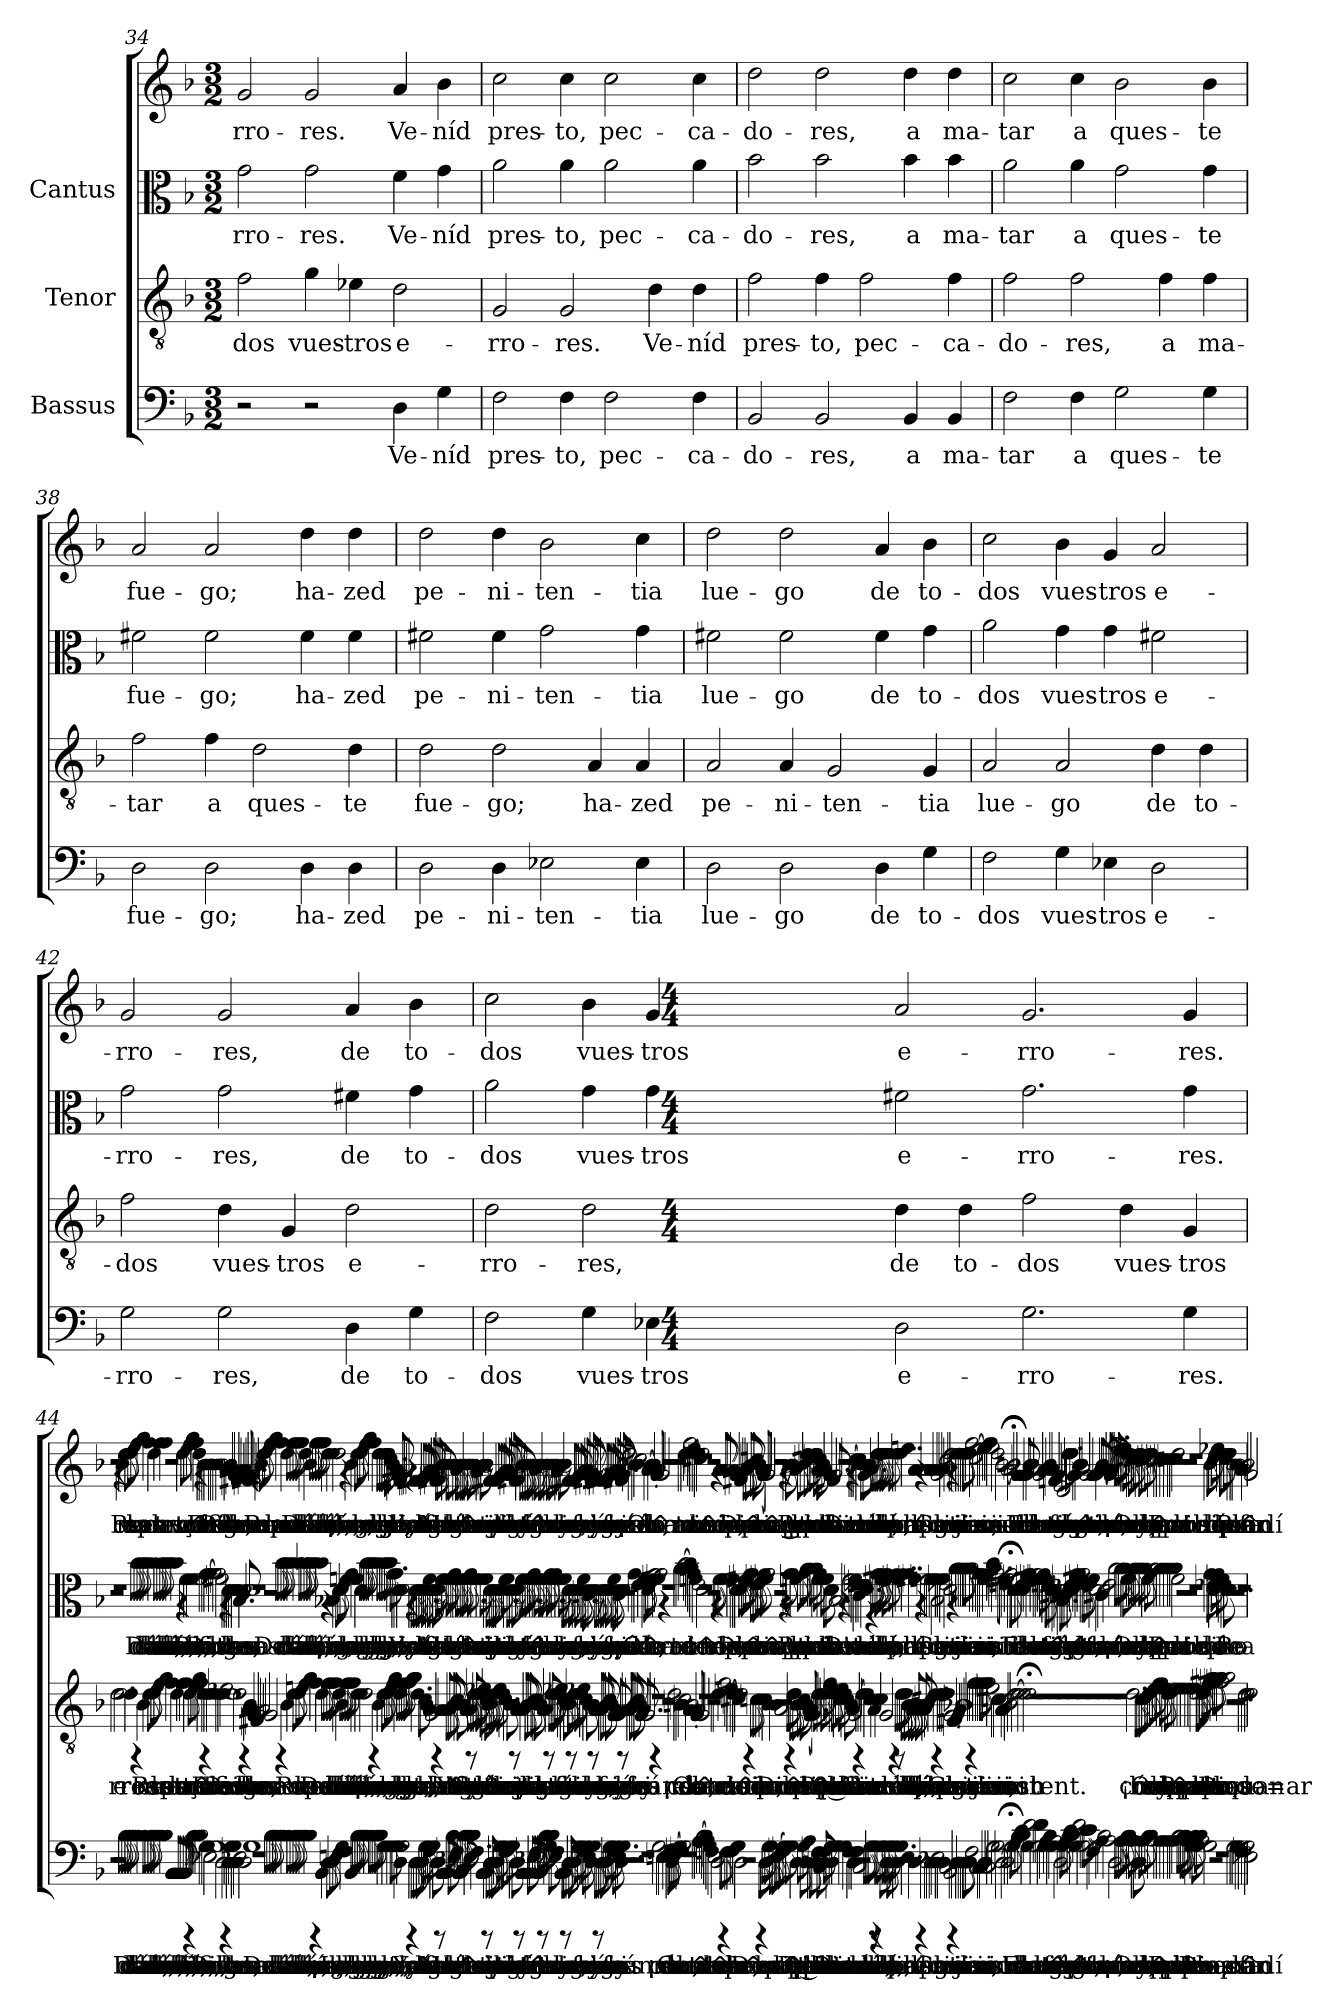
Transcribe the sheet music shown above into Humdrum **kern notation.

**kern	**text	**kern	**text	**kern	**text	**kern	**text
*part3	*part3	*part2	*part2	*part1	*part1	*part1	*part1
*staff4	*staff4	*staff3	*staff3	*staff2	*staff2	*staff1	*staff1
*I"Bassus	*	*I"Tenor	*	*I"Cantus	*	*	*
*clefF4	*	*clefGv2	*	*clefC3	*	*clefG2	*
*k[b-]	*	*k[b-]	*	*k[b-]	*	*k[b-]	*
*F:	*	*F:	*	*F:	*	*F:	*
*M3/2	*	*M3/2	*	*M3/2	*	*M3/2	*
=34	=34	=34	=34	=34	=34	=34	=34
!	!	!	!LO:LY:b:cj	!	!LO:LY:b:cj	!	!LO:LY:b:cj
2r	.	2f\	-dos	2g\	rro-	2g/	-rro-
!	!	!	!LO:LY:b:cj	!	!LO:LY:b:cj	!	!LO:LY:b:cj
2r	.	4g\	vues-	2g\	-res.	2g/	-res.
!	!	!	!LO:LY:b:cj	!	!	!	!
.	.	4e-X\	-tros	.	.	.	.
!	!LO:LY:b:cj	!	!LO:LY:b:cj	!	!LO:LY:b:cj	!	!LO:LY:b:cj
4D\	Ve-	2d\	e-	4f\	Ve-	4a/	Ve-
!	!LO:LY:b:cj	!	!	!	!LO:LY:b:cj	!	!LO:LY:b:cj
4G\	-níd	.	.	4g\	-níd	4b-\	-níd
=35	=35	=35	=35	=35	=35	=35	=35
!	!LO:LY:b:cj	!	!LO:LY:b:cj	!	!LO:LY:b:cj	!	!LO:LY:b:cj
2F\	pres-	2G/	-rro-	2a\	-pres-	2cc\	pres-
!	!LO:LY:b:cj	!	!LO:LY:b:cj	!	!LO:LY:b:cj	!	!LO:LY:b:cj
4F\	-to,	2G/	-res.	4a\	-to,	4cc\	-to,
!	!LO:LY:b:cj	!	!	!	!LO:LY:b:cj	!	!LO:LY:b:cj
2F\	pec-	.	.	2a\	pec-	2cc\	pec-
!	!	!	!LO:LY:b:cj	!	!	!	!
.	.	4d\	Ve-	.	.	.	.
!	!LO:LY:b:cj	!	!LO:LY:b:cj	!	!LO:LY:b:cj	!	!LO:LY:b:cj
4F\	-ca-	4d\	-níd	4a\	-ca-	4cc\	-ca-
=36	=36	=36	=36	=36	=36	=36	=36
!	!LO:LY:b:cj	!	!LO:LY:b:cj	!	!LO:LY:b:cj	!	!LO:LY:b:cj
2BB-/	-do-	2f\	pres-	2b-\	-do-	2dd\	-do-
!	!LO:LY:b:cj	!	!LO:LY:b:cj	!	!LO:LY:b:cj	!	!LO:LY:b:cj
2BB-/	-res,	4f\	-to,	2b-\	-res,	2dd\	-res,
!	!	!	!LO:LY:b:cj	!	!	!	!
.	.	2f\	pec-	.	.	.	.
!	!LO:LY:b:cj	!	!	!	!LO:LY:b:cj	!	!LO:LY:b:cj
4BB-/	a	.	.	4b-\	a	4dd\	a
!	!LO:LY:b:cj	!	!LO:LY:b:cj	!	!LO:LY:b:cj	!	!LO:LY:b:cj
4BB-/	ma-	4f\	-ca-	4b-\	ma-	4dd\	ma-
!!LO:LB:g=z
=37	=37	=37	=37	=37	=37	=37	=37
!	!LO:LY:b:cj	!	!LO:LY:b:cj	!	!LO:LY:b:cj	!	!LO:LY:b:cj
2F\	-tar	2f\	-do-	2a\	tar	2cc\	-tar
!	!LO:LY:b:cj	!	!LO:LY:b:cj	!	!LO:LY:b:cj	!	!LO:LY:b:cj
4F\	a	2f\	-res,	4a\	a	4cc\	a
!	!LO:LY:b:cj	!	!	!	!LO:LY:b:cj	!	!LO:LY:b:cj
2G\	ques-	.	.	2g\	ques-	2b-\	ques-
!	!	!	!LO:LY:b:cj	!	!	!	!
.	.	4f\	a	.	.	.	.
!	!LO:LY:b:cj	!	!LO:LY:b:cj	!	!LO:LY:b:cj	!	!LO:LY:b:cj
4G\	-te	4f\	ma-	4g\	-te	4b-\	-te
=38	=38	=38	=38	=38	=38	=38	=38
!	!LO:LY:b:cj	!	!LO:LY:b:cj	!	!LO:LY:b:cj	!	!LO:LY:b:cj
2D\	fue-	2f\	-tar	2f#X\	fue-	2a/	fue-
!	!LO:LY:b:cj	!	!LO:LY:b:cj	!	!LO:LY:b:cj	!	!LO:LY:b:cj
2D\	-go;	4f\	a	2f#\	-go;	2a/	-go;
!	!	!	!LO:LY:b:cj	!	!	!	!
.	.	2d\	ques-	.	.	.	.
!	!LO:LY:b:cj	!	!	!	!LO:LY:b:cj	!	!LO:LY:b:cj
4D\	ha-	.	.	4f#\	ha-	4dd\	ha-
!	!LO:LY:b:cj	!	!LO:LY:b:cj	!	!LO:LY:b:cj	!	!LO:LY:b:cj
4D\	-zed	4d\	-te	4f#\	-zed	4dd\	-zed
=39	=39	=39	=39	=39	=39	=39	=39
!	!LO:LY:b:cj	!	!LO:LY:b:cj	!	!LO:LY:b:cj	!	!LO:LY:b:cj
2D\	pe-	2d\	fue-	2f#X\	pe-	2dd\	pe-
!	!LO:LY:b:cj	!	!LO:LY:b:cj	!	!LO:LY:b:cj	!	!LO:LY:b:cj
4D\	-ni-	2d\	-go;	4f#\	-ni-	4dd\	-ni-
!	!LO:LY:b:cj	!	!	!	!LO:LY:b:cj	!	!LO:LY:b:cj
2E-X\	-ten-	.	.	2g\	-ten-	2b-\	-ten-
!	!	!	!LO:LY:b:cj	!	!	!	!
.	.	4A/	ha-	.	.	.	.
!	!LO:LY:b:cj	!	!LO:LY:b:cj	!	!LO:LY:b:cj	!	!LO:LY:b:cj
4E-\	-tia	4A/	-zed	4g\	-tia	4cc\	-tia
=40	=40	=40	=40	=40	=40	=40	=40
!	!LO:LY:b:cj	!	!LO:LY:b:cj	!	!LO:LY:b:cj	!	!LO:LY:b:cj
2D\	lue-	2A/	pe-	2f#X\	-lue-	2dd\	lue-
!	!LO:LY:b:cj	!	!LO:LY:b:cj	!	!LO:LY:b:cj	!	!LO:LY:b:cj
2D\	-go	4A/	-ni-	2f#\	-go	2dd\	-go
!	!	!	!LO:LY:b:cj	!	!	!	!
.	.	2G/	-ten-	.	.	.	.
!	!LO:LY:b:cj	!	!	!	!LO:LY:b:cj	!	!LO:LY:b:cj
4D\	de	.	.	4f#\	de	4a/	de
!	!LO:LY:b:cj	!	!LO:LY:b:cj	!	!LO:LY:b:cj	!	!LO:LY:b:cj
4G\	to-	4G/	-tia	4g\	to-	4b-\	to-
!!LO:LB:g=z
=41	=41	=41	=41	=41	=41	=41	=41
!	!LO:LY:b:cj	!	!LO:LY:b:cj	!	!LO:LY:b:cj	!	!LO:LY:b:cj
2F\	-dos	2A/	lue-	2a\	-dos	2cc\	-dos
!	!LO:LY:b:cj	!	!LO:LY:b:cj	!	!LO:LY:b:cj	!	!LO:LY:b:cj
4G\	vues-	2A/	-go	4g\	vues-	4b-\	vues-
!	!LO:LY:b:cj	!	!	!	!LO:LY:b:cj	!	!LO:LY:b:cj
4E-X\	-tros	.	.	4g\	-tros	4g/	-tros
!	!LO:LY:b:cj	!	!LO:LY:b:cj	!	!LO:LY:b:cj	!	!LO:LY:b:cj
2D\	e-	4d\	de	2f#X\	e-	2a/	e-
!	!	!	!LO:LY:b:cj	!	!	!	!
.	.	4d\	to-	.	.	.	.
=42	=42	=42	=42	=42	=42	=42	=42
!	!LO:LY:b:cj	!	!LO:LY:b:cj	!	!LO:LY:b:cj	!	!LO:LY:b:cj
2G\	-rro-	2f\	-dos	2g\	-rro-	2g/	-rro-
!	!LO:LY:b:cj	!	!LO:LY:b:cj	!	!LO:LY:b:cj	!	!LO:LY:b:cj
2G\	-res,	4d\	vues-	2g\	-res,	2g/	-res,
!	!	!	!LO:LY:b:cj	!	!	!	!
.	.	4G/	-tros	.	.	.	.
!	!LO:LY:b:cj	!	!LO:LY:b:cj	!	!LO:LY:b:cj	!	!LO:LY:b:cj
4D\	de	2d\	e-	4f#X\	de	4a/	de
!	!LO:LY:b:cj	!	!	!	!LO:LY:b:cj	!	!LO:LY:b:cj
4G\	to-	.	.	4g\	to-	4b-\	to-
!!LO:PB:g=z
=43	=43	=43	=43	=43	=43	=43	=43
!	!LO:LY:b:cj	!	!LO:LY:b:cj	!	!LO:LY:b:cj	!	!LO:LY:b:cj
2F\	-dos	2d\	-rro-	2a\	dos	2cc\	-dos
!	!LO:LY:b:cj	!	!LO:LY:b:cj	!	!LO:LY:b:cj	!	!LO:LY:b:cj
4G\	vues-	2d\	-res,	4g\	vues-	4b-\	vues-
!	!LO:LY:b:cj	!	!	!	!LO:LY:b:cj	!	!LO:LY:b:cj
4E-X\	-tros	.	.	4g\	-tros	4g/	-tros
*M4/4	*	*M4/4	*	*M4/4	*	*M4/4	*
*met(c)	*	*met(c)	*	*met(c)	*	*met(c)	*
!	!LO:LY:b:cj	!	!LO:LY:b:cj	!	!LO:LY:b:cj	!	!LO:LY:b:cj
2D\	e-	4d\	de	2f#X\	e-	2a/	e-
!	!	!	!LO:LY:b:cj	!	!	!	!
.	.	4d\	to-	.	.	.	.
!	!LO:LY:b:cj	!	!LO:LY:b:cj	!	!LO:LY:b:cj	!	!LO:LY:b:cj
2.G\	-rro-	2f\	-dos	2.g\	-rro-	2.g/	-rro-
!	!	!	!LO:LY:b:cj	!	!	!	!
.	.	4d\	vues-	.	.	.	.
!	!LO:LY:b:cj	!	!LO:LY:b:cj	!	!LO:LY:b:cj	!	!LO:LY:b:cj
4G\	-res.	4G/	-tros	4g\	-res.	4g/	-res.
!!LO:LB:g=z
=44	=44	=44	=44	=44	=44	=44	=44
*	*	*	*	*	*	*MM144	*
!	!	!	!LO:LY:b:cj	!	!	!	!
2r	.	2d\	e-	2r	.	2r	.
!	!	!	!LO:LY:b:cj	!	!	!	!
2r	.	2.d\	-rro-	1r	.	4rf	.
!	!	!	!	!	!	!	!LO:LY:b:cj
.	.	.	.	.	.	4b-\	Re-
!	!LO:LY:b:cj	!	!	!	!	!	!LO:LY:b:cj
8B-\	Dan-	.	.	.	.	4dd\	-cla-
!	!LO:LY:b:cj	!	!	!	!	!	!
8B-\	-dán,	.	.	.	.	.	.
!	!LO:LY:b:cj	!	!LO:LY:b:cj	!	!	!	!LO:LY:b:cj
8B-\	dan-	4d\	-res.	.	.	8dd\	-men
!	!LO:LY:b:cj	!	!	!	!	!	!LO:LY:b:cj
8B-\	-dán,	.	.	.	.	8ee\	es-
!	!LO:LY:b:cj	!	!	!	!LO:LY:a:cj	!	!LO:LY:a:cj
4B-\	dan-	4rFF	.	8b-\	-Dan-	4ff\	-sas
!	!	!	!	!	!LO:LY:a:cj	!	!
.	.	.	.	8b-\	-dán,	.	.
!	!LO:LY:b:cj	!	!LO:LY:a:cj	!	!LO:LY:a:cj	!	!LO:LY:a:cj
4B-\	-dán,	4B-\	Re-	8b-\	dan-	4gg\	cam-
!	!	!	!	!	!LO:LY:a:cj	!	!
.	.	.	.	8b-\	-dán,	.	.
!	!LO:LY:b:cj	!	!LO:LY:a:cj	!	!LO:LY:a:cj	!	!LO:LY:a:cj
8B-\	dan-	4d\	-cla-	4b-\	dan-	4ff\	-pa-
!	!LO:LY:b:cj	!	!	!	!	!	!
8B-\	-dán,	.	.	.	.	.	.
!	!LO:LY:b:cj	!	!LO:LY:a:cj	!	!LO:LY:a:cj	!	!LO:LY:a:cj
8B-\	dan-	8d\	-men	4b-\	-dán,	4dd\	-nas
!	!LO:LY:b:cj	!	!LO:LY:a:cj	!	!	!	!
8B-\	-dán,	8e\	es-	.	.	.	.
!	!LO:LY:b:cj	!	!LO:LY:a:cj	!	!LO:LY:a:cj	!	!LO:LY:a:cj
4B-\	dan-	4f\	-sas	8b-\	dan-	4ff\	den-
!	!	!	!	!	!LO:LY:a:cj	!	!
.	.	.	.	8b-\	-dán,	.	.
!	!LO:LY:b:cj	!	!LO:LY:a:cj	!	!LO:LY:a:cj	!	!LO:LY:a:cj
4B-\	-dán,	4g\	cam-	8b-\	dan-	4ff\	-tro^en
!	!	!	!	!	!LO:LY:a:cj	!	!
.	.	.	.	8b-\	-dán,	.	.
!	!LO:LY:b:cj	!	!LO:LY:a:cj	!	!LO:LY:a:cj	!	!
8BB-/	dan-	4f\	-pa-	4b-\	dan-	2r	.
!	!LO:LY:b:cj	!	!	!	!	!	!
8BB-/	-dán,	.	.	.	.	.	.
!	!LO:LY:b:cj	!	!LO:LY:a:cj	!	!LO:LY:a:cj	!	!
8BB-/	dan-	4d\	-nas	4b-\	-dán,	.	.
!	!LO:LY:b:cj	!	!	!	!	!	!
8BB-/	-dán,	.	.	.	.	.	.
!	!LO:LY:b:cj	!	!LO:LY:a:cj	!	!	!	!LO:LY:a:cj
4BB-/	dan-	4f\	den-	4rG	.	4.dd\	vues-
!	!LO:LY:b:cj	!	!LO:LY:a:cj	!	!LO:LY:a:cj	!	!
4BB-/	-dán,	4f\	-tro	4f\	Po-	.	.
!	!	!	!	!	!	!	!LO:LY:a:cj
.	.	.	.	.	.	8ee\	-tros
!	!	!	!LO:LY:a:cj	!	!LO:LY:a:cj	!	!LO:LY:a:cj
4rCCC	.	4.d\	en^vues-	4f\	-ned	4ff\	co-
!	!LO:LY:b:cj	!	!	!	!LO:LY:a:cj	!	!LO:LY:a:cj
4B-\	Po-	.	.	4f\	en	4gg\	-ra-
!	!	!	!LO:LY:a:cj	!	!	!	!
.	.	8e\	-tros	.	.	.	.
!	!LO:LY:b:cj	!	!LO:LY:b:cj	!	!LO:LY:b:cj	!	!LO:LY:b:cj
4B-\	-ned	4f\	co-	1f	Dios	4ff\	-ço-
!	!LO:LY:b:cj	!	!LO:LY:b:cj	!	!	!	!LO:LY:b:cj
4B-\	en	4g\	-ra-	.	.	4dd\	-nes.
!	!LO:LY:b:cj	!	!LO:LY:b:cj	!	!	!	!
2B-\	Dios	4f\	-ço-	.	.	4rf	.
!	!	!	!LO:LY:b:cj	!	!	!	!LO:LY:b:cj
.	.	4d\	-nes.	.	.	4b-\	Po-
!	!LO:LY:b:cj	!	!	!	!LO:LY:a:cj	!	!LO:LY:a:cj
4G\	las	4rFF	.	4g\	las	4b-\	-ned
!	!LO:LY:b:cj	!	!LO:LY:a:cj	!	!LO:LY:a:cj	!	!LO:LY:a:cj
4G\	a-	4d\	Po-	4g\	a-	4b-\	en
!	!LO:LY:b:cj	!	!LO:LY:a:cj	!	!LO:LY:a:cj	!	!LO:LY:a:cj
2E-X\	-fi-	4d\	-ned	[>2g\	-fi-	2b-\	Dios
!	!	!	!LO:LY:a:cj	!	!	!	!
.	.	4d\	en	.	.	.	.
!	!LO:LY:b:cj	!	!LO:LY:a:cj	!	!LO:LY:a:cj	!	!LO:LY:a:cj
1G	-cio-	1d	Dios	2g\]	-	4b-\	las
!	!	!	!	!	!	!	!LO:LY:a:cj
.	.	.	.	.	.	4b-\	a-
!	!	!	!	!	!LO:LY:a:cj	!	!LO:LY:a:cj
.	.	.	.	2g\	cio-	2b-\	-fi-
!	!LO:LY:b:cj	!	!LO:LY:a:cj	!	!LO:LY:a:cj	!	!LO:LY:a:cj
2D\	-nes,	4d\	las	2f#X\	-nes,	2b-\	-cio-
!	!	!	!LO:LY:a:cj	!	!	!	!
.	.	4d\	a-	.	.	.	.
!	!	!	!LO:LY:a:cj	!	!	!	!LO:LY:a:cj
4rCCC	.	2e-X\	-fi-	4rG	.	4a/	-nes,
!	!LO:LY:b:cj	!	!	!	!LO:LY:a:cj	!	!LO:LY:a:cj
4D\	to-	.	.	4d\	to-	4a/	to-
!	!LO:LY:b:cj	!	!LO:LY:b:cj	!	!LO:LY:b:cj	!	!LO:LY:b:cj
4G\	-das	1d	-cio-	4d\	-das	4b-\	-das
!	!LO:LY:b:cj	!	!	!	!LO:LY:b:cj	!	!LO:LY:b:cj
4D\	las	.	.	4d\	las	4a/	las
!	!LO:LY:b:cj	!	!	!	!LO:LY:b:cj	!	!LO:LY:b:cj
4G\	gen-	.	.	4d\	gen-	4g/	gen-
!	!LO:LY:b:cj	!	!	!	!LO:LY:b:cj	!	!LO:LY:b:cj
4D\	-tes	.	.	4d\	-tes	4f#X/	-tes
!	!LO:LY:b:cj	!	!LO:LY:a:cj	!	!LO:LY:a:cj	!	!LO:LY:a:cj
2E-X\	hu-	2d\	-nes,	4.B-/	hu-	4g/	hu-
!	!	!	!	!	!	!	!LO:LY:a:cj
.	.	.	.	.	.	[<4a/	-ma-
!	!	!	!	!	!LO:LY:a:cj	!	!
.	.	.	.	8c-X/	-	.	.
!	!LO:LY:b:cj	!	!	!	!LO:LY:a:cj	!	!LO:LY:a:cj
2D\	-ma-	4rFF	.	2d\	ma-	8a/L]	--
!	!	!	!	!	!	!	!LO:LY:a:cj
.	.	.	.	.	.	8g/J	--
!	!	!	!LO:LY:a:cj	!	!	!	!LO:LY:a:cj
.	.	4A/	to-	.	.	4g/	--
!	!LO:LY:b:cj	!	!LO:LY:a:cj	!	!LO:LY:a:cj	!	!LO:LY:a:cj
1G	-nas.	4B-\	-das	1d	-nas.	4f#X/	-
!	!	!	!LO:LY:a:cj	!	!	!	!LO:LY:a:cj
.	.	4A/	las	.	.	2.g/	nas.
!	!	!	!LO:LY:a:cj	!	!	!	!
.	.	4G/	gen-	.	.	.	.
!	!	!	!LO:LY:a:cj	!	!	!	!
.	.	4F#X/	-tes	.	.	.	.
!	!	!	!LO:LY:a:cj	!	!	!	!
1r	.	2G/	hu-	1r	.	4rf	.
!	!	!	!	!	!	!	!LO:LY:a:cj
.	.	.	.	.	.	4b-\	Re-
!	!	!	!LO:LY:a:cj	!	!	!	!LO:LY:a:cj
.	.	2A/	-ma-	.	.	4dd\	-cla-
!	!	!	!	!	!	!	!LO:LY:a:cj
.	.	.	.	.	.	8dd\	-men
!	!	!	!	!	!	!	!LO:LY:a:cj
.	.	.	.	.	.	8ee\	es-
!	!LO:LY:b:cj	!	!LO:LY:a:cj	!	!	!	!LO:LY:a:cj
8B-\	Dan-	2G/	-nas.	2r	.	4ff\	-sas
!	!LO:LY:b:cj	!	!	!	!	!	!
8B-\	-dán,	.	.	.	.	.	.
!	!LO:LY:b:cj	!	!	!	!	!	!LO:LY:a:cj
8B-\	dan-	.	.	.	.	4gg\	cam-
!	!LO:LY:b:cj	!	!	!	!	!	!
8B-\	-dán,	.	.	.	.	.	.
!	!LO:LY:b:cj	!	!	!	!LO:LY:a:cj	!	!LO:LY:a:cj
4B-\	dan-	4rFF	.	8b-\	Dan-	4ff\	-pa-
!	!	!	!	!	!LO:LY:a:cj	!	!
.	.	.	.	8b-\	-dán,	.	.
!	!LO:LY:b:cj	!	!LO:LY:a:cj	!	!LO:LY:a:cj	!	!LO:LY:a:cj
4B-\	-dán,	4B-\	Re-	8b-\	dan-	4dd\	-nas.
!	!	!	!	!	!LO:LY:a:cj	!	!
.	.	.	.	8b-\	-dán,	.	.
!	!LO:LY:b:cj	!	!LO:LY:a:cj	!	!LO:LY:a:cj	!	!LO:LY:a:cj
8B-\	dan-	4d\	-cla-	4b-\	dan-	8ff\	Dan-
!	!LO:LY:b:cj	!	!	!	!	!	!LO:LY:a:cj
8B-\	-dán,	.	.	.	.	8ff\	-dán,
!	!LO:LY:b:cj	!	!LO:LY:a:cj	!	!LO:LY:a:cj	!	!LO:LY:a:cj
8B-\	dan-	8d\	-men	4b-\	-dán,	8ff\	dan-
!	!LO:LY:b:cj	!	!LO:LY:a:cj	!	!	!	!LO:LY:a:cj
8B-\	-dán,	8e\	es-	.	.	8ff\	-dán,
!	!LO:LY:b:cj	!	!LO:LY:a:cj	!	!LO:LY:a:cj	!	!LO:LY:a:cj
4B-\	dan-	4f\	-sas	8b-\	dan-	4dd\	dan-
!	!	!	!	!	!LO:LY:a:cj	!	!
.	.	.	.	8b-\	-dán,	.	.
!	!LO:LY:b:cj	!	!LO:LY:a:cj	!	!LO:LY:a:cj	!	!LO:LY:a:cj
4B-\	-dán,	4g\	cam-	8b-\	dan-	4b-\	-dán,
!	!	!	!	!	!LO:LY:a:cj	!	!
.	.	.	.	8b-\	-dán,	.	.
!	!	!	!LO:LY:a:cj	!	!LO:LY:a:cj	!	!LO:LY:a:cj
4rCCC	.	4f\	-pa-	4b-X\	dan-	8ff\	dan-
!	!	!	!	!	!	!	!LO:LY:a:cj
.	.	.	.	.	.	8ff\	-dán,
!	!LO:LY:b:cj	!	!LO:LY:a:cj	!	!LO:LY:a:cj	!	!LO:LY:a:cj
4BB-/	¡Lla-	4d\	-nas.	4b-\	-dán,	8ff\	dan-
!	!	!	!	!	!	!	!LO:LY:a:cj
.	.	.	.	.	.	8ff\	-dán,
!	!LO:LY:b:cj	!	!LO:LY:a:cj	!	!	!	!LO:LY:a:cj
4D\	-mad	8f\	Dan-	4rG	.	4dd\	dan-
!	!	!	!LO:LY:a:cj	!	!	!	!
.	.	8f\	-dán,	.	.	.	.
!	!LO:LY:b:cj	!	!LO:LY:a:cj	!	!LO:LY:a:cj	!	!LO:LY:a:cj
8D\	es-	8f\	dan-	4B-X/	¡Lla-	4dd\	-dán,
!	!LO:LY:b:cj	!	!LO:LY:a:cj	!	!	!	!
8E\	-sos	8f\	-dán,	.	.	.	.
!	!LO:LY:b:cj	!	!LO:LY:a:cj	!	!LO:LY:a:cj	!	!LO:LY:a:cj
4F\	a-	4d\	dan-	4d\	-mad	2dd\	dan.
!	!LO:LY:b:cj	!	!LO:LY:a:cj	!	!LO:LY:a:cj	!	!
4G\	-gua-	4B-\	-dán,	8d\	es-	.	.
!	!	!	!	!	!LO:LY:a:cj	!	!
.	.	.	.	8e\	-sos	.	.
!	!LO:LY:b:cj	!	!LO:LY:a:cj	!	!LO:LY:a:cj	!	!
4F\	-do-	8f\	dan-	4f\	a-	4rf	.
!	!	!	!LO:LY:a:cj	!	!	!	!
.	.	8f\	-dán,	.	.	.	.
!	!LO:LY:b:cj	!	!LO:LY:a:cj	!	!LO:LY:a:cj	!	!LO:LY:a:cj
4BB-/	-res,	8f\	dan-	4g\	-gua-	4b-\	¡Lla-
!	!	!	!LO:LY:a:cj	!	!	!	!
.	.	8f\	-dán,	.	.	.	.
!	!LO:LY:b:cj	!	!LO:LY:b:cj	!	!LO:LY:b:cj	!	!LO:LY:b:cj
8B-\	lue-	4d\	dan-	4f\	-do-	4dd\	-mad
!	!LO:LY:b:cj	!	!	!	!	!	!
8B-\	-go,	.	.	.	.	.	.
!	!LO:LY:b:cj	!	!LO:LY:b:cj	!	!LO:LY:b:cj	!	!LO:LY:b:cj
8B-\	lue-	4d\	-dán,	4d\	-res,	8dd\	es-
!	!LO:LY:b:cj	!	!	!	!	!	!LO:LY:b:cj
8B-\	-go,	.	.	.	.	8ee\	-sos
!	!LO:LY:b:cj	!	!LO:LY:b:cj	!	!LO:LY:b:cj	!	!LO:LY:b:cj
4B-\	lue-	2d\	dan.	8b-\	lue-	4ff\	a-
!	!	!	!	!	!LO:LY:b:cj	!	!
.	.	.	.	8b-\	-go,	.	.
!	!LO:LY:b:cj	!	!	!	!LO:LY:b:cj	!	!LO:LY:b:cj
4B-\	-go,	.	.	8b-\	lue-	4gg\	-gua-
!	!	!	!	!	!LO:LY:b:cj	!	!
.	.	.	.	8b-\	-go,	.	.
!	!LO:LY:b:cj	!	!	!	!LO:LY:a:cj	!	!LO:LY:a:cj
8B-\	lue-	4rFF	.	4b-\	lue-	4ff\	-do-
!	!LO:LY:b:cj	!	!	!	!	!	!
8B-\	-go,	.	.	.	.	.	.
!	!LO:LY:b:cj	!	!LO:LY:a:cj	!	!LO:LY:a:cj	!	!LO:LY:a:cj
8B-\	lue-	4B-\	¡Lla-	4b-\	-go,	4dd\	-res,
!	!LO:LY:b:cj	!	!	!	!	!	!
8B-\	-go,	.	.	.	.	.	.
!	!LO:LY:b:cj	!	!LO:LY:a:cj	!	!LO:LY:a:cj	!	!LO:LY:a:cj
4G\	lue-	4d\	-mad	8b-\	lue-	8dd\	lue-
!	!	!	!	!	!LO:LY:a:cj	!	!LO:LY:a:cj
.	.	.	.	8b-\	-go,	8dd\	-go,
!	!LO:LY:b:cj	!	!LO:LY:a:cj	!	!LO:LY:a:cj	!	!LO:LY:a:cj
4G\	-go,	8d\	es-	8b-\	lue-	8dd\	lue-
!	!	!	!LO:LY:a:cj	!	!LO:LY:a:cj	!	!LO:LY:a:cj
.	.	8e\	-sos	8b-\	-go,	8cc\	-go,
!	!LO:LY:b:cj	!	!LO:LY:a:cj	!	!LO:LY:a:cj	!	!LO:LY:a:cj
4.G\	lue-	4f\	a-	4.g\	lue-	4.b-\	lue-
!	!	!	!LO:LY:a:cj	!	!	!	!
.	.	4g\	-gua-	.	.	.	.
!	!LO:LY:b:cj	!	!	!	!LO:LY:a:cj	!	!LO:LY:a:cj
8G\	-go,	.	.	8g\	-go	8a/	-go
!	!LO:LY:b:cj	!	!LO:LY:a:cj	!	!LO:LY:a:cj	!	!LO:LY:a:cj
4G\	sin	4f\	-do-	4d\	sin	4g/	sin
!	!LO:LY:b:cj	!	!LO:LY:a:cj	!	!LO:LY:a:cj	!	!LO:LY:a:cj
4D\	tar-	4d\	-res,	4d\	tar-	4f#X/	tar-
!	!LO:LY:b:cj	!	!LO:LY:a:cj	!	!LO:LY:a:cj	!	!LO:LY:a:cj
2G\	-dar!	8f\	lue-	2d\	-dar!	2g/	-dar!
!	!	!	!LO:LY:a:cj	!	!	!	!
.	.	8f\	-go,	.	.	.	.
!	!	!	!LO:LY:a:cj	!	!	!	!
.	.	8f\	lue-	.	.	.	.
!	!	!	!LO:LY:a:cj	!	!	!	!
.	.	8f\	-go,	.	.	.	.
!	!	!	!LO:LY:a:cj	!	!	!	!
4rCCC	.	4g\	lue-	4rG	.	4rf	.
!	!LO:LY:b:cj	!	!LO:LY:a:cj	!	!LO:LY:a:cj	!	!LO:LY:a:cj
4D\	Y=a	4g\	-go,	4d\	Y=a	4f#X/	Y=a
!	!LO:LY:b:cj	!	!LO:LY:b:cj	!	!LO:LY:b:cj	!	!LO:LY:b:cj
8D\	yú-	4.d\	lue-	8d\	yú-	8f#X/	yú-
!	!LO:LY:b:cj	!	!	!	!LO:LY:b:cj	!	!LO:LY:b:cj
8D\	-den-	.	.	8d\	-den-	8f#/	-den-
!	!LO:LY:b:cj	!	!	!	!LO:LY:b:cj	!	!LO:LY:b:cj
8D\	-nos	.	.	8d\	-nos	8f#/	-nos
!	!LO:LY:b:cj	!	!LO:LY:b:cj	!	!LO:LY:b:cj	!	!LO:LY:b:cj
4G\	a	8c\	-go,	4d\	a	4g/	a
!	!	!	!LO:LY:b:cj	!	!	!	!
.	.	4B-\	sin	.	.	.	.
!	!LO:LY:b:cj	!	!	!	!LO:LY:b:cj	!	!LO:LY:b:cj
8G\	ma-	.	.	8d\	ma-	8g/	ma-
!	!LO:LY:b:cj	!	!LO:LY:b:cj	!	!LO:LY:b:cj	!	!LO:LY:b:cj
4F\	-tar	4A/	tar-	4f\	-tar	4a/	-tar
!	!LO:LY:b:cj	!	!LO:LY:a:cj	!	!LO:LY:a:cj	!	!LO:LY:a:cj
4G\	es-	2G/	-dar!	4d\	es-	4g/	es-
!	!LO:LY:b:cj	!	!	!	!LO:LY:a:cj	!	!LO:LY:a:cj
8G\	-te	.	.	8d\	-te	8g/	-te
!	!LO:LY:b:cj	!	!	!	!LO:LY:a:cj	!	!LO:LY:a:cj
4D\	fue-	.	.	4d\	fue-	4f#X/	fue-
.	.	4rFF	.	.	.	.	.
!	!LO:LY:b:cj	!	!	!	!LO:LY:a:cj	!	!LO:LY:a:cj
8D\	-go.	.	.	8d\	-go.	8f#/	-go.
!	!	!	!LO:LY:a:cj	!	!	!	!
8rCCC	.	4A/	Y-	8rG	.	8rf	.
!	!LO:LY:b:cj	!	!	!	!LO:LY:a:cj	!	!LO:LY:a:cj
8BB-/	No	.	.	8f\	No	8b-\	No
!	!LO:LY:b:cj	!	!LO:LY:a:cj	!	!LO:LY:a:cj	!	!LO:LY:a:cj
8BB-/	os^tar-	8A/	-a^yú-	8f\	os^tar-	8b-\	os^tar-
!	!LO:LY:b:cj	!	!LO:LY:a:cj	!	!LO:LY:a:cj	!	!LO:LY:a:cj
4BB-/	-déis	8A/	-den-	4f\	-déis	4b-\	-déis
!	!	!	!LO:LY:a:cj	!	!	!	!
.	.	8A/	-nos	.	.	.	.
!	!LO:LY:b:cj	!	!LO:LY:a:cj	!	!LO:LY:a:cj	!	!LO:LY:a:cj
8B-\	en	8B-\	a	8f\	en	8b-\	en
!	!LO:LY:b:cj	!	!LO:LY:a:cj	!	!LO:LY:a:cj	!	!LO:LY:a:cj
8E-X\	tra-	8B-\	ma-	8g\	tra-	8b-\	tra-
!	!LO:LY:b:cj	!	!LO:LY:a:cj	!	!LO:LY:a:cj	!	!LO:LY:a:cj
4F\	-er	4.c\	-tar	4f\	-er	4a/	-er
!	!LO:LY:b:cj	!	!	!	!LO:LY:a:cj	!	!LO:LY:a:cj
4BB-/	lue-	.	.	4f\	lue-	4b-\	lue-
!	!	!	!LO:LY:a:cj	!	!	!	!
.	.	4B-\	es-	.	.	.	.
!	!LO:LY:b:cj	!	!	!	!LO:LY:a:cj	!	!LO:LY:a:cj
8BB-/	-go	.	.	8f\	-go	8b-\	-go
!	!LO:LY:b:cj	!	!LO:LY:b:cj	!	!LO:LY:b:cj	!	!LO:LY:b:cj
8B-\	den-	8B-\	-te	8f\	den-	8b-\	den-
!	!LO:LY:b:cj	!	!LO:LY:b:cj	!	!LO:LY:b:cj	!	!LO:LY:b:cj
8B-\	-tro	4A/	fue-	8f\	-tro	8b-\	-tro
!	!LO:LY:b:cj	!	!	!	!LO:LY:b:cj	!	!LO:LY:b:cj
8B-\	de	.	.	8f\	de	8b-\	de
!	!LO:LY:b:cj	!	!LO:LY:b:cj	!	!LO:LY:b:cj	!	!LO:LY:b:cj
4E-X\	vues-	8A/	-go.	4g\	vues-	4b-\	vues-
.	.	8rFF	.	.	.	.	.
!	!LO:LY:b:cj	!	!LO:LY:b:cj	!	!LO:LY:b:cj	!	!LO:LY:b:cj
8B-\	-tra	8d\	No^os	8f\	-tra	8b-\	-tra
!	!LO:LY:b:cj	!	!LO:LY:a:cj	!	!LO:LY:a:cj	!	!LO:LY:a:cj
4.F\	con-	8d\	tar-	4.f\	con-	4.a/	con-
!	!	!	!LO:LY:a:cj	!	!	!	!
.	.	4d\	-déis	.	.	.	.
!	!LO:LY:b:cj	!	!LO:LY:a:cj	!	!LO:LY:a:cj	!	!LO:LY:a:cj
4BB-/	-cien-	8d\	en	4f\	-cien-	4b-\	-cien-
!	!	!	!LO:LY:a:cj	!	!	!	!
.	.	8e-X\	tra-	.	.	.	.
!	!LO:LY:b:cj	!	!LO:LY:a:cj	!	!LO:LY:a:cj	!	!LO:LY:a:cj
8BB-/	-zia	8c\	-er	8f\	-zia	8b-\	-zia
!	!	!	!LO:LY:a:cj	!	!	!	!
8rCCC	.	4B-\	lue-	8rG	.	8rf	.
!	!LO:LY:b:cj	!	!	!	!LO:LY:a:cj	!	!LO:LY:a:cj
4D\	mil	.	.	4d\	mil	4f#X/	mil
!	!	!	!LO:LY:a:cj	!	!	!	!
.	.	8B-\	-go	.	.	.	.
!	!LO:LY:b:cj	!	!LO:LY:a:cj	!	!LO:LY:a:cj	!	!LO:LY:a:cj
8D\	car-	8d\	den-	8d\	car-	8f#X/	car-
!	!LO:LY:b:cj	!	!LO:LY:a:cj	!	!LO:LY:a:cj	!	!LO:LY:a:cj
8D\	-gos	8d\	-tro	8d\	-gos	8f#/	-gos
!	!LO:LY:b:cj	!	!LO:LY:a:cj	!	!LO:LY:a:cj	!	!LO:LY:a:cj
8D\	de	8d\	de	8d\	de	8f#/	de
!	!LO:LY:b:cj	!	!LO:LY:a:cj	!	!LO:LY:a:cj	!	!LO:LY:a:cj
4G\	pe-	4e-X\	vues-	8d\	pe-	4g/	pe-
!	!	!	!	!	!LO:LY:a:cj	!	!
.	.	.	.	4d\	-ni-	.	.
!	!LO:LY:b:cj	!	!LO:LY:a:cj	!	!	!	!LO:LY:a:cj
8G\	-ni-	8d\	-tra	.	.	8g/	-ni-
!	!LO:LY:b:cj	!	!LO:LY:a:cj	!	!LO:LY:a:cj	!	!LO:LY:a:cj
4F\	-ten-	4.c\	con-	4f\	-ten-	4a/	-ten-
!	!LO:LY:b:cj	!	!	!	!LO:LY:a:cj	!	!LO:LY:a:cj
8F\	-tia	.	.	8f\	-tia	8a/	-tia
!	!LO:LY:b:cj	!	!LO:LY:b:cj	!	!LO:LY:b:cj	!	!LO:LY:b:cj
4G\	de	4B-\	-cien-	4d\	de	8g/	de
!	!	!	!	!	!	!	!LO:LY:b:cj
.	.	.	.	.	.	4g/	buen
!	!LO:LY:b:cj	!	!LO:LY:b:cj	!	!LO:LY:b:cj	!	!
8G\	buen	8B-\	-zia	8d\	buen	.	.
!	!LO:LY:b:cj	!	!	!	!LO:LY:b:cj	!	!LO:LY:b:cj
4D\	a-	8rFF	.	4d\	a-	4f#X/	a-
!	!	!	!LO:LY:b:cj	!	!	!	!
.	.	4A/	mil	.	.	.	.
!	!LO:LY:b:cj	!	!	!	!LO:LY:b:cj	!	!LO:LY:b:cj
8D\	-gua	.	.	8d\	-gua	8f#/	-gua
!	!	!	!LO:LY:a:cj	!	!	!	!
8rCCC	.	8A/	car-	8rG	.	8rf	.
!	!LO:LY:b:cj	!	!LO:LY:a:cj	!	!LO:LY:a:cj	!	!LO:LY:a:cj
4BB-/	y-	8A/	-gos	4f\	y-	4b-\	y-
!	!	!	!LO:LY:a:cj	!	!	!	!
.	.	8A/	de	.	.	.	.
!	!LO:LY:b:cj	!	!LO:LY:a:cj	!	!LO:LY:a:cj	!	!LO:LY:a:cj
8BB-/	-an^si	4B-\	pe-	8f\	-an^si	8b-\	-an^si
!	!LO:LY:b:cj	!	!	!	!LO:LY:a:cj	!	!LO:LY:a:cj
8BB-/	ma-	.	.	8f\	ma-	8b-\	ma-
!	!LO:LY:b:cj	!	!LO:LY:a:cj	!	!LO:LY:a:cj	!	!LO:LY:a:cj
8BB-/	-ta-	8B-\	-ni-	8f\	-ta-	8b-\	-ta-
!	!LO:LY:b:cj	!	!LO:LY:a:cj	!	!LO:LY:a:cj	!	!LO:LY:a:cj
8E-X\	-réis	4c\	-ten-	8g\	-réis	8b-\	-réis
!	!LO:LY:b:cj	!	!	!	!LO:LY:a:cj	!	!LO:LY:a:cj
4F\	la	.	.	4f\	la	4a/	la
!	!	!	!LO:LY:a:cj	!	!	!	!
.	.	8c\	-tia	.	.	.	.
!	!LO:LY:b:cj	!	!LO:LY:a:cj	!	!LO:LY:a:cj	!	!LO:LY:a:cj
4BB-/	fra-	4B-\	de	4f\	fra-	4b-\	fra-
!	!LO:LY:b:cj	!	!LO:LY:a:cj	!	!LO:LY:a:cj	!	!LO:LY:a:cj
8BB-/	-gua	8B-\	buen	8f\	-gua	8b-\	-gua
!	!	!	!LO:LY:a:cj	!	!	!	!
8rCCC	.	4A/	a-	8rG	.	8rf	.
!	!LO:LY:b:cj	!	!	!	!LO:LY:a:cj	!	!LO:LY:a:cj
8B-\	de	.	.	8f\	de	8b-\	de
!	!LO:LY:b:cj	!	!LO:LY:a:cj	!	!LO:LY:a:cj	!	!LO:LY:a:cj
8B-\	vues-	8A/	-gua	8f\	vues-	8b-\	vues-
!	!LO:LY:b:cj	!	!	!	!LO:LY:a:cj	!	!LO:LY:a:cj
4G\	-tros	8rFF	.	4g\	-tros	4b-\	-tros
!	!	!	!LO:LY:a:cj	!	!	!	!
.	.	4d\	y=an	.	.	.	.
!	!LO:LY:b:cj	!	!	!	!LO:LY:a:cj	!	!LO:LY:a:cj
8B-\	ma-	.	.	8f\	ma-	8b-\	ma-
!	!LO:LY:b:cj	!	!LO:LY:b:cj	!	!LO:LY:b:cj	!	!LO:LY:b:cj
8E-X\	-los	8d\	si	8g\	-los	8b-\	-los
!	!LO:LY:b:cj	!	!LO:LY:b:cj	!	!LO:LY:b:cj	!	!LO:LY:b:cj
4F\	des-	8d\	ma-	4f\	des-	4a/	des-
!	!	!	!LO:LY:b:cj	!	!	!	!
.	.	8d\	-ta-	.	.	.	.
!	!LO:LY:b:cj	!	!LO:LY:b:cj	!	!LO:LY:b:cj	!	!LO:LY:b:cj
4BB-/	-se-	8e-X\	-réis	4f\	-se-	4b-\	-se-
!	!	!	!LO:LY:b:cj	!	!	!	!
.	.	4c\	la	.	.	.	.
!	!LO:LY:b:cj	!	!	!	!LO:LY:b:cj	!	!LO:LY:b:cj
8BB-/	-os,	.	.	8f\	-os,	8b-\	-os,
!	!	!	!LO:LY:a:cj	!	!	!	!
8rCCC	.	4B-\	fra-	8rG	.	8rf	.
!	!LO:LY:b:cj	!	!	!	!LO:LY:a:cj	!	!LO:LY:a:cj
8D\	y	.	.	8d\	y	8f#X/	y
!	!LO:LY:b:cj	!	!LO:LY:a:cj	!	!LO:LY:a:cj	!	!LO:LY:a:cj
8D\	los	8B-\	-gua	8d\	los	8f#/	los
!	!LO:LY:b:cj	!	!	!	!LO:LY:a:cj	!	!LO:LY:a:cj
4D\	e-	8rFF	.	4d\	e-	4f#X/	e-
!	!	!	!LO:LY:a:cj	!	!	!	!
.	.	8d\	de	.	.	.	.
!	!LO:LY:b:cj	!	!LO:LY:a:cj	!	!LO:LY:a:cj	!	!LO:LY:a:cj
8D\	-ne-	8d\	vues-	8d\	-ne-	8f#/	-ne-
!	!LO:LY:b:cj	!	!LO:LY:a:cj	!	!LO:LY:a:cj	!	!LO:LY:a:cj
4G\	-mi-	4d\	-tros	4d\	-mi-	4g/	-mi-
!	!LO:LY:b:cj	!	!LO:LY:a:cj	!	!LO:LY:a:cj	!	!LO:LY:a:cj
8G\	-gos	8d\	ma-	8d\	-gos	8g/	-gos
!	!LO:LY:b:cj	!	!LO:LY:a:cj	!	!LO:LY:a:cj	!	!LO:LY:a:cj
4F\	fe-	8e-X\	-los	4f\	fe-	4a/	fe-
!	!	!	!LO:LY:a:cj	!	!	!	!
.	.	4c\	des-	.	.	.	.
!	!LO:LY:b:cj	!	!	!	!LO:LY:a:cj	!	!LO:LY:a:cj
8G\	-os	.	.	8d\	-os	8a/	-os
!	!LO:LY:b:cj	!	!LO:LY:a:cj	!	!LO:LY:a:cj	!	!LO:LY:a:cj
8E-X\	hu-	4B-\	-se-	8c\	hu-	8g/	hu-
!	!LO:LY:b:cj	!	!	!	!LO:LY:a:cj	!	!LO:LY:a:cj
4D\	-y-	.	.	4d\	-y-	4f#X/	-y-
!	!	!	!LO:LY:a:cj	!	!	!	!
.	.	8B-\	-os,	.	.	.	.
!	!LO:LY:b:cj	!	!	!	!LO:LY:a:cj	!	!LO:LY:a:cj
4.G\	-rán	8rFF	.	4.d\	-rán	4.g/	-rán
!	!	!	!LO:LY:a:cj	!	!	!	!
.	.	8A/	y	.	.	.	.
!	!	!	!LO:LY:a:cj	!	!	!	!
.	.	8A/	los	.	.	.	.
!	!	!	!LO:LY:b:cj	!	!	!	!
8rCCC	.	4A/	e-	8rG	.	8rf	.
!	!LO:LY:b:cj	!	!	!	!LO:LY:b:cj	!	!LO:LY:b:cj
8D\	y	.	.	8d\	y	8f#X/	y
!	!LO:LY:b:cj	!	!LO:LY:b:cj	!	!LO:LY:b:cj	!	!LO:LY:b:cj
8D\	los	8A/	-ne-	8d\	los	8f#/	los
!	!LO:LY:b:cj	!	!LO:LY:b:cj	!	!LO:LY:b:cj	!	!LO:LY:b:cj
4D\	e-	4B-\	-mi-	4d\	e-	4f#X/	e-
!	!LO:LY:b:cj	!	!LO:LY:b:cj	!	!LO:LY:b:cj	!	!LO:LY:b:cj
8D\	-ne-	8B-\	-gos	8d\	-ne-	8f#/	-ne-
!	!LO:LY:b:cj	!	!LO:LY:a:cj	!	!LO:LY:a:cj	!	!LO:LY:a:cj
4G\	-mi-	4c\	fe-	4d\	-mi-	4g/	-mi-
!	!LO:LY:b:cj	!	!LO:LY:a:cj	!	!LO:LY:a:cj	!	!LO:LY:a:cj
8G\	-gos	8B-\	-os	8d\	-gos	8g/	-gos
!	!LO:LY:b:cj	!	!LO:LY:a:cj	!	!LO:LY:a:cj	!	!LO:LY:a:cj
4F\	fe-	8G/	hu-	4f\	fe-	4a/	fe-
!	!	!	!LO:LY:a:cj	!	!	!	!
.	.	4A/	-y-	.	.	.	.
!	!LO:LY:b:cj	!	!	!	!LO:LY:a:cj	!	!LO:LY:a:cj
8G\	-os	.	.	8d\	-os	8a/	-os
!	!LO:LY:b:cj	!	!LO:LY:a:cj	!	!LO:LY:a:cj	!	!LO:LY:a:cj
8E-X\	hu-	4.G/	-rán	8c\	hu-	8g/	hu-
!	!LO:LY:b:cj	!	!	!	!LO:LY:a:cj	!	!LO:LY:a:cj
4D\	-y-	.	.	4d\	-y-	4f#X/	-y-
!	!LO:LY:b:cj	!	!	!	!LO:LY:a:cj	!	!LO:LY:a:cj
4.G\	-rán.	8rFF	.	4.d\	-rán.	4.g/	-rán.
!	!	!	!LO:LY:a:cj	!	!	!	!
.	.	8A/	y	.	.	.	.
!	!	!	!LO:LY:a:cj	!	!	!	!
.	.	8A/	los	.	.	.	.
!	!	!	!LO:LY:a:cj	!	!	!	!LO:LY:a:cj
2.r	.	4A/	e-	2r	.	2dd\	¡Oh,
!	!	!	!LO:LY:a:cj	!	!	!	!
.	.	8A/	-ne-	.	.	.	.
!	!	!	!LO:LY:a:cj	!	!	!	!
.	.	4B-\	-mi-	.	.	.	.
!	!	!	!	!	!LO:LY:a:cj	!	!LO:LY:a:cj
.	.	.	.	4g\	¡Oh,	4bn\	có-
!	!	!	!LO:LY:a:cj	!	!	!	!
.	.	8B-\	-gos	.	.	.	.
!	!	!	!LO:LY:b:cj	!	!LO:LY:b:cj	!	!LO:LY:a:cj
2.r	.	4c\	fe-	4e\	có-	4b-\	-mo
!	!	!	!LO:LY:b:cj	!	!LO:LY:b:cj	!	!LO:LY:a:cj
.	.	8B-\	-os	4e\	-mo	2cc\	el^mun-
!	!	!	!LO:LY:b:cj	!	!	!	!
.	.	8G/	hu-	.	.	.	.
!	!	!	!LO:LY:b:cj	!	!LO:LY:b:cj	!	!
.	.	4A/	-y-	4f\	el^mun-	.	.
!	!	!	!LO:LY:b:cj	!	!LO:LY:b:cj	!	!LO:LY:b:cj
1r	.	2.G/	-rán.	4d\	-do	4a/	-do
!	!	!	!	!	!LO:LY:b:cj	!	!LO:LY:b:cj
.	.	.	.	8e\	se	[>4b-\	se
!	!	!	!	!	!LO:LY:b:cj	!	!
.	.	.	.	8f\	a-	.	.
!	!	!	!	!	!LO:LY:b:cj	!	!LO:LY:b:cj
.	.	.	.	2g\	-bras-	4b-\]	.
!	!	!	!	!	!	!	!LO:LY:b:cj
.	.	4rFF	.	.	.	(<8a/L	a-
!	!	!	!	!	!	!	!LO:LY:b:cj
.	.	.	.	.	.	8g/J)	--
!	!LO:LY:b:cj	!	!	!	!LO:LY:a:cj	!	!LO:LY:a:cj
2G\	¡Oh,	1r	.	4f#X\	-	2a/	-bras-
!	!	!	!	!	!LO:LY:a:cj	!	!
.	.	.	.	2g\	sa	.	.
!	!LO:LY:b:cj	!	!	!	!	!	!LO:LY:a:cj
4E\	có-	.	.	.	.	2g/	-sa
!	!LO:LY:b:cj	!	!	!	!	!	!
4E\	-mo^el	.	.	4rG	.	.	.
!	!LO:LY:b:cj	!	!	!	!	!	!
4F\	mun-	2r	.	1r	.	2r	.
!	!LO:LY:b:cj	!	!	!	!	!	!
4D\	-do	.	.	.	.	.	.
!	!LO:LY:b:cj	!	!LO:LY:a:cj	!	!	!	!
8E\	se	2d\	¡Oh,	.	.	2r	.
!	!LO:LY:b:cj	!	!	!	!	!	!
8F\	a-	.	.	.	.	.	.
!	!LO:LY:b:cj	!	!	!	!	!	!
[>4G\	-bras-	.	.	.	.	.	.
!	!LO:LY:b:cj	!	!LO:LY:a:cj	!	!LO:LY:a:cj	!	!
4G\]	-	4Bn\	có-	4a\	no	2r	.
!	!LO:LY:b:cj	!	!LO:LY:a:cj	!	!LO:LY:a:cj	!	!
4F#X\	.	4B\	-mo	4a\	te-	.	.
!	!LO:LY:b:cj	!	!LO:LY:a:cj	!	!LO:LY:a:cj	!	!LO:LY:a:cj
2G\	sa	2c\	el^mun-	[>2b-\	-nien-	4dd\	no
!	!	!	!	!	!	!	!LO:LY:a:cj
.	.	.	.	.	.	4dd\	te-
!	!	!	!LO:LY:a:cj	!	!LO:LY:a:cj	!	!LO:LY:a:cj
1r	.	4A/	-do	4b-\]	-	2ff\	-nien-
!	!	!	!LO:LY:a:cj	!	!LO:LY:a:cj	!	!
.	.	2B-\	se	4a\	do	.	.
!	!	!	!	!	!LO:LY:a:cj	!	!LO:LY:a:cj
.	.	.	.	4g\	a^Dios	4ee\	-do
!	!	!	!LO:LY:a:cj	!	!LO:LY:a:cj	!	!LO:LY:a:cj
.	.	(<8A/L	a-	4f\	.	[>4dd\	a^Dios
!	!	!	!LO:LY:a:cj	!	!	!	!
.	.	8G/J)	--	.	.	.	.
!	!LO:LY:b:cj	!	!LO:LY:b:cj	!	!LO:LY:b:cj	!	!LO:LY:b:cj
4A\	no	2A/	-bras-	2e\	te-	4dd\]	.
!	!LO:LY:b:cj	!	!	!	!	!	!LO:LY:b:cj
4A\	te-	.	.	.	.	4cc#X\	te-
!	!LO:LY:b:cj	!	!LO:LY:b:cj	!	!LO:LY:b:cj	!	!LO:LY:b:cj
[>2B-\	-nien-	2G/	-sa	2d\	-mor,	2dd\	-mor,
!	!LO:LY:b:cj	!	!	!	!	!	!
4B-\]	-	1r	.	1r	.	1r	.
!	!LO:LY:b:cj	!	!	!	!	!	!
4A\	do	.	.	.	.	.	.
!	!LO:LY:b:cj	!	!	!	!	!	!
(>4G\	a^Dios	.	.	.	.	.	.
!	!LO:LY:b:cj	!	!	!	!	!	!
4F\)	.	.	.	.	.	.	.
!	!LO:LY:b:cj	!	!	!	!	!	!
2E\	te-	2r	.	2r	.	2r	.
!	!LO:LY:b:cj	!	!LO:LY:a:cj	!	!	!	!
2D\	-mor,	4d\	no	4rG	.	4rf	.
!	!	!	!LO:LY:a:cj	!	!LO:LY:a:cj	!	!LO:LY:a:cj
.	.	4d\	te-	8f\	te-	8a/	te-
!	!	!	!	!	!LO:LY:a:cj	!	!LO:LY:a:cj
.	.	.	.	8f\	-nien-	8a/	-nien-
!	!	!	!LO:LY:a:cj	!	!LO:LY:a:cj	!	!LO:LY:a:cj
4rCCC	.	2f\	-nien-	2.f\	-do	2.a/	-do
!	!LO:LY:b:cj	!	!	!	!	!	!
8F\	te-	.	.	.	.	.	.
!	!LO:LY:b:cj	!	!	!	!	!	!
8F\	-nien-	.	.	.	.	.	.
!	!LO:LY:b:cj	!	!LO:LY:a:cj	!	!	!	!
4F\	-do	4e\	-do	.	.	.	.
!	!LO:LY:b:cj	!	!LO:LY:a:cj	!	!LO:LY:a:cj	!	!LO:LY:a:cj
4F\	siem-	[>4d\	a^Dios	4f\	siem-	4a/	siem-
!	!LO:LY:b:cj	!	!LO:LY:a:cj	!	!LO:LY:a:cj	!	!LO:LY:a:cj
4G\	-pre	4d\]	.	4d\	-pre	4g/	-pre
!	!LO:LY:b:cj	!	!LO:LY:a:cj	!	!LO:LY:a:cj	!	!LO:LY:a:cj
4G\	su-	4c#X\	te-	4d\	su-	4g/	su-
!	!LO:LY:b:cj	!	!LO:LY:a:cj	!	!LO:LY:a:cj	!	!LO:LY:a:cj
2D\	-a^mor	2d\	-mor,	4d\	-a^mor	4f#X/	-a^mor
!	!	!	!	!	!LO:LY:a:cj	!	!LO:LY:a:cj
.	.	.	.	8f#X\	con	8a/	con
!	!	!	!	!	!LO:LY:a:cj	!	!LO:LY:a:cj
.	.	.	.	8f#\	lo	8a/	lo
!	!	!	!	!	!LO:LY:b:cj	!	!LO:LY:b:cj
2r	.	4rFF	.	8g\	que	8b-\	que
!	!	!	!	!	!LO:LY:b:cj	!	!LO:LY:b:cj
.	.	.	.	8g\	el^de-	8b-\	el^ de-
!	!	!	!LO:LY:b:cj	!	!LO:LY:b:cj	!	!LO:LY:b:cj
.	.	8c\	te-	8e\	-mo-	8cc\	-mo-
!	!	!	!LO:LY:b:cj	!	!LO:LY:b:cj	!	!LO:LY:b:cj
.	.	8c\	-nien-	8e\	-nio	8b-\	-nio-
!	!	!	!LO:LY:b:cj	!	!LO:LY:b:cj	!	!LO:LY:b:cj
4rCCC	.	4c\	-do	8f\	a-	(<8a/L	-mas-
!	!	!	!	!	!LO:LY:b:cj	!	!LO:LY:b:cj
.	.	.	.	4g\	-mas-	8g/J	--
!	!LO:LY:b:cj	!	!LO:LY:b:cj	!	!	!	!LO:LY:b:cj
8D\	con	4c\	siem-	.	.	4a/)	--
!	!LO:LY:b:cj	!	!	!	!LO:LY:b:cj	!	!
8D\	lo	.	.	8f#X\	--	.	.
!	!LO:LY:b:cj	!	!LO:LY:a:cj	!	!LO:LY:a:cj	!	!LO:LY:a:cj
8G\	que	4B-\	-pre	2g\	-sa!	2g/	-sa!
!	!LO:LY:b:cj	!	!	!	!	!	!
8G\	el^ de-	.	.	.	.	.	.
!	!LO:LY:b:cj	!	!LO:LY:a:cj	!	!	!	!
8E\	-mo-	4B-\	su-	.	.	.	.
!	!LO:LY:b:cj	!	!	!	!	!	!
8E\	-nio-	.	.	.	.	.	.
!	!LO:LY:b:cj	!	!LO:LY:a:cj	!	!	!	!
(>8F\	-a^mas-	2A/	-a^mor	2r	.	2r	.
!	!LO:LY:b:cj	!	!	!	!	!	!
4G\	--	.	.	.	.	.	.
!	!LO:LY:b:cj	!	!	!	!	!	!
8F#X\)	--	.	.	.	.	.	.
!	!LO:LY:b:cj	!	!	!	!	!	!
4.G\	-sa!	2r	.	4rG	.	4rf	.
.	.	.	.	8rG	.	8rf	.
!	!LO:LY:b:cj	!	!	!	!LO:LY:a:cj	!	!LO:LY:a:cj
4G\	Por	.	.	4g\	Por	4b-\	Por
.	.	4rFF	.	.	.	.	.
!	!LO:LY:b:cj	!	!	!	!LO:LY:a:cj	!	!LO:LY:a:cj
8G\	qual-	.	.	8g\	qual-	8b-\	qual-
!	!	!	!LO:LY:a:cj	!	!	!	!
4ryy	.	8d\	con	4ryy	.	4ryy	.
!	!	!	!LO:LY:a:cj	!	!	!	!
.	.	8d\	lo	.	.	.	.
!	!LO:LY:b:cj	!	!LO:LY:a:cj	!	!LO:LY:a:cj	!	!LO:LY:a:cj
4D\	-quie-	8B-\	que	4f\	-quie-	4a/	-quie-
!	!	!	!LO:LY:a:cj	!	!	!	!
.	.	8B-\	el^ de-	.	.	.	.
!	!LO:LY:b:cj	!	!LO:LY:a:cj	!	!LO:LY:a:cj	!	!LO:LY:a:cj
8G\	-ra	8c\	-mo-	8g\	-ra	8b-\	-ra
!	!LO:LY:b:cj	!	!LO:LY:a:cj	!	!LO:LY:a:cj	!	!LO:LY:a:cj
8D\	que	8B-\	-nio-	8a\	que	4dd\	que
!	!LO:LY:b:cj	!	!LO:LY:a:cj	!	!LO:LY:a:cj	!	!
4A\	tras-	(<8A/L	-a^mas-	4a\	tras-	.	.
!	!	!	!LO:LY:a:cj	!	!	!	!LO:LY:a:cj
.	.	8G/J	--	.	.	8cc#X\	tras-
!	!	!	!LO:LY:a:cj	!	!	!	!
4ryy	.	4A/)	--	4ryy	.	4ryy	.
!	!LO:LY:b:cj	!	!LO:LY:b:cj	!	!LO:LY:b:cj	!	!LO:LY:b:cj
4D\	-pas-	4.G/	-sa!	4a\	-pas-	4dd\	-pas-
!	!LO:LY:b:cj	!	!	!	!LO:LY:b:cj	!	!LO:LY:b:cj
8D\	-sa	.	.	8a\	-sa	8dd\	-sa
!	!LO:LY:b:cj	!	!LO:LY:b:cj	!	!LO:LY:b:cj	!	!LO:LY:b:cj
4F\	los	4d\	Por	4f\	los	4a/	los
!	!LO:LY:b:cj	!	!LO:LY:b:cj	!	!LO:LY:b:cj	!	!LO:LY:b:cj
8C/	man-	8d\	qual-	8g\	man-	8cc\	man-
!	!LO:LY:b:cj	!	!LO:LY:a:cj	!	!LO:LY:a:cj	!	!LO:LY:a:cj
8D\	-da-	4d\	-quie-	4f\	-da-	8b-\	-da-
!	!LO:LY:b:cj	!	!	!	!	!	!LO:LY:a:cj
4F\	-mien-	.	.	.	.	4a/	-mien-
!	!	!	!LO:LY:a:cj	!	!LO:LY:a:cj	!	!
.	.	8d\	-ra	8f\	-mien-	.	.
!	!LO:LY:b:cj	!	!LO:LY:a:cj	!	!LO:LY:a:cj	!	!LO:LY:a:cj
8G\	-tos	8f\	que	8d\	-tos	4g/	-tos
!	!LO:LY:b:cj	!	!LO:LY:a:cj	!	!LO:LY:a:cj	!	!
4D\	de	4e\	tras-	4d\	de	.	.
!	!	!	!	!	!	!	!LO:LY:a:cj
.	.	.	.	.	.	8f#X/	de
!	!LO:LY:b:cj	!	!LO:LY:a:cj	!	!LO:LY:a:cj	!	!LO:LY:a:cj
4G\	Dios	4d\	-pas-	2.B-/	Dios	2.g/	Dios
!	!LO:LY:b:cj	!	!LO:LY:a:cj	!	!	!	!
2G\	can-	8d\	-sa	.	.	.	.
!	!	!	!LO:LY:a:cj	!	!	!	!
.	.	4c\	los	.	.	.	.
!	!	!	!LO:LY:a:cj	!	!	!	!
.	.	8e-X\	man-	.	.	.	.
!	!LO:LY:b:cj	!	!LO:LY:a:cj	!	!	!	!
4G\	-ta-	8d\	-da-	4rG	.	2r	.
!	!	!	!LO:LY:a:cj	!	!	!	!
.	.	4c\	-mien-	.	.	.	.
!	!LO:LY:b:cj	!	!	!	!LO:LY:a:cj	!	!
4F\	-re-	.	.	2f\	can-	.	.
!	!	!	!LO:LY:a:cj	!	!	!	!
.	.	8B-\	-tos	.	.	.	.
!	!LO:LY:b:cj	!	!LO:LY:a:cj	!	!	!	!
4D\	-mos	4A/	de	.	.	4rf	.
!	!LO:LY:b:cj	!	!LO:LY:b:cj	!	!LO:LY:b:cj	!	!LO:LY:a:cj
4F\	en-	2G/	Dios	4f\	-ta-	[>4cc\	can-
!	!LO:LY:b:cj	!	!	!	!LO:LY:b:cj	!	!LO:LY:a:cj
4F\	-tre	.	.	4e\	-re-	4cc\]	-
!	!LO:LY:b:cj	!	!	!	!LO:LY:b:cj	!	!LO:LY:a:cj
2C/	nos,	4rFF	.	4c\	-mos	4cc\	ta-
!	!	!	!LO:LY:b:cj	!	!LO:LY:b:cj	!	!LO:LY:a:cj
.	.	[>4d\	can-	4e-X\	en-	4b-\	-re-
!	!	!	!LO:LY:a:cj	!	!LO:LY:a:cj	!	!LO:LY:a:cj
2r	.	4d\]	-	4e\	-tre	4g/	-mos
!	!	!	!LO:LY:a:cj	!	!LO:LY:a:cj	!	!LO:LY:a:cj
.	.	4d\	ta-	4.d\	nos,	8.b-\	en-
!	!	!	!	!	!	!	!LO:LY:a:cj
.	.	.	.	.	.	8.b-\	-tre
!	!LO:LY:b:cj	!	!LO:LY:a:cj	!	!	!	!
8G\	dán-	4c\	-re-	.	.	.	.
!	!LO:LY:b:cj	!	!	!	!	!	!LO:LY:a:cj
8G\	-do-	.	.	4.rG	.	4.a/	nos,
!	!LO:LY:b:cj	!	!LO:LY:a:cj	!	!	!	!
8G\	-le,	4A/	-mos	.	.	.	.
8rCCC	.	.	.	.	.	.	.
!	!	!	!LO:LY:a:cj	!	!LO:LY:a:cj	!	!LO:LY:a:cj
4rCCC	.	4c\	en-	8g\	dán-	8dd\	dán-
!	!	!	!	!	!LO:LY:a:cj	!	!LO:LY:a:cj
.	.	.	.	8g\	-do-	8dd\	-do-
!	!LO:LY:b:cj	!	!LO:LY:a:cj	!	!LO:LY:a:cj	!	!LO:LY:a:cj
8G\	dán-	4c\	-tre	8f#X\	-le,	8dd\	-le,
!	!LO:LY:b:cj	!	!	!	!LO:LY:a:cj	!	!LO:LY:a:cj
8G\	-do-	.	.	8g\	dán-	8dd\	dán-
!	!LO:LY:b:cj	!	!LO:LY:a:cj	!	!LO:LY:a:cj	!	!LO:LY:a:cj
8D\	-le,	2G/	nos,	8g\	-do-	8dd\	-do-
!	!LO:LY:b:cj	!	!	!	!LO:LY:a:cj	!	!LO:LY:a:cj
8G\	dán-	.	.	8f#\	-le	8dd\	-le
!	!LO:LY:b:cj	!	!	!	!	!	!
8G\	-do-	.	.	4ryy	.	4ryy	.
!	!LO:LY:b:cj	!	!	!	!	!	!
8D\	-le,	.	.	.	.	.	.
!	!LO:LY:b:cj	!	!	!	!LO:LY:a:cj	!	!LO:LY:a:cj
8G\	siem-	4rFF	.	8g\	siem-	8dd\	siem-
!	!LO:LY:b:cj	!	!	!	!LO:LY:a:cj	!	!LO:LY:a:cj
4D\	-pre	.	.	4f#X\	-pre	4dd\	-pre
.	.	8rFF	.	.	.	.	.
!	!LO:LY:b:cj	!	!LO:LY:a:cj	!	!LO:LY:a:cj	!	!LO:LY:a:cj
4.G\	bal-	8d\	dán-	4.g\	bal-	4.dd\	bal-
!	!	!	!LO:LY:a:cj	!	!	!	!
.	.	8d\	-do-	.	.	.	.
!	!	!	!LO:LY:a:cj	!	!	!	!
.	.	8d\	-le,	.	.	.	.
!	!LO:LY:b:cj	!	!LO:LY:b:cj	!	!LO:LY:b:cj	!	!LO:LY:b:cj
4.E\	-do-	8B-\	dán-	4.g\	-do-	4.een\	-do-
!	!	!	!LO:LY:b:cj	!	!	!	!
.	.	8B-\	-do-	.	.	.	.
!	!	!	!LO:LY:b:cj	!	!	!	!
.	.	8A/	-le,	.	.	.	.
!	!LO:LY:b:cj	!	!LO:LY:b:cj	!	!LO:LY:b:cj	!	!LO:LY:b:cj
4.D\	-nes:	8B-\	dán-	4.f#X\	-nes:	4.a/	-nes:
!	!	!	!LO:LY:b:cj	!	!	!	!
.	.	8B-\	-do-	.	.	.	.
!	!	!	!LO:LY:b:cj	!	!	!	!
.	.	8A/	-le,	.	.	.	.
!	!	!	!LO:LY:a:cj	!	!	!	!
4rCCC	.	8B-\	siem-	4rG	.	4rf	.
!	!	!	!LO:LY:a:cj	!	!	!	!
.	.	4A/	-pre	.	.	.	.
!	!LO:LY:b:cj	!	!	!	!LO:LY:a:cj	!	!LO:LY:a:cj
2D\	Ca-	.	.	2f\	Ca-	2a/	Ca-
!	!	!	!LO:LY:a:cj	!	!	!	!
.	.	4.Bn\	bal-	.	.	.	.
!	!LO:LY:b:cj	!	!LO:LY:a:cj	!	!LO:LY:a:cj	!	!LO:LY:a:cj
4D\	-dent	4.c#X\	-do-	4f\	-dent	4a/	-dent
!	!LO:LY:b:cj	!	!	!	!LO:LY:a:cj	!	!LO:LY:a:cj
4D\	su-	.	.	4f\	su-	4a/	su-
!	!	!	!LO:LY:a:cj	!	!	!	!
.	.	4.d\	-nes:	.	.	.	.
!	!LO:LY:b:cj	!	!	!	!LO:LY:a:cj	!	!LO:LY:a:cj
4D\	-per	.	.	4f\	-per	4a/	-per
!	!LO:LY:b:cj	!	!	!	!LO:LY:a:cj	!	!LO:LY:a:cj
2E-X\	e-	4rFF	.	2B-\	e-	2g/	e-
!	!	!	!LO:LY:a:cj	!	!	!	!
.	.	2d\	Ca-	.	.	.	.
!	!LO:LY:b:cj	!	!	!	!LO:LY:a:cj	!	!LO:LY:a:cj
4D\	-os	.	.	4f\	-os	4a/	-os
!	!LO:LY:b:cj	!	!LO:LY:a:cj	!	!LO:LY:a:cj	!	!LO:LY:a:cj
4D\	car-	4d\	-dent	4f\	car-	4a/	car-
!	!LO:LY:b:cj	!	!LO:LY:b:cj	!	!LO:LY:b:cj	!	!LO:LY:b:cj
2C/	-bo-	4d\	su-	2e-X\	-bo-	2cc\	-bo-
!	!	!	!LO:LY:b:cj	!	!	!	!
.	.	4d\	-per	.	.	.	.
!	!LO:LY:b:cj	!	!LO:LY:b:cj	!	!LO:LY:b:cj	!	!LO:LY:b:cj
2BB-/	-nes	2G/	e-	2d\	-nes	2dd\	-nes
!	!	!	!LO:LY:a:cj	!	!	!	!
4rCCC	.	4F/	-os	4rG	.	4rf	.
!	!LO:LY:b:cj	!	!LO:LY:a:cj	!	!LO:LY:a:cj	!	!LO:LY:a:cj
4D\	in	4F/	car-	4a\	in	4dd\	in
!	!LO:LY:b:cj	!	!LO:LY:a:cj	!	!LO:LY:a:cj	!	!LO:LY:a:cj
2D\	i-	(<4G/	-bo-	2a\	i-	2dd\	i-
!	!	!	!LO:LY:a:cj	!	!	!	!
.	.	4A/)	--	.	.	.	.
!	!LO:LY:b:cj	!	!LO:LY:a:cj	!	!LO:LY:a:cj	!	!LO:LY:a:cj
4D\	-gnem	1B-	-nes	4a\	-gnem	4dd\	-gnem
!	!LO:LY:b:cj	!	!	!	!LO:LY:a:cj	!	!LO:LY:a:cj
4D\	de	.	.	4a\	de	4dd\	de
!	!LO:LY:b:cj	!	!	!	!LO:LY:a:cj	!	!LO:LY:a:cj
4D\	ji-	.	.	4a\	ji-	4dd\	ji-
!	!LO:LY:b:cj	!	!	!	!LO:LY:a:cj	!	!LO:LY:a:cj
8D\	-ci-	.	.	8a\	-ci-	8dd\	-ci-
!	!LO:LY:b:cj	!	!	!	!LO:LY:a:cj	!	!LO:LY:a:cj
8D\	-es	.	.	8a\	-es	8dd\	-es
!	!LO:LY:b:cj	!	!	!	!LO:LY:a:cj	!	!LO:LY:a:cj
2F\	e-	4rFF	.	2a\	e-	2ff\	e-
!	!	!	!LO:LY:a:cj	!	!	!	!
.	.	4f\	in	.	.	.	.
!	!LO:LY:b:cj	!	!LO:LY:a:cj	!	!LO:LY:a:cj	!	!LO:LY:a:cj
2C/	-os;	2f\	i-	2g\	-os;	2cc\	-os;
!	!LO:LY:b:cj	!	!LO:LY:b:cj	!	!LO:LY:b:cj	!	!LO:LY:b:cj
4C/	in	4f\	-gnem	4g\	in	[>2ee\	in
!	!LO:LY:b:cj	!	!LO:LY:b:cj	!	!LO:LY:b:cj	!	!
4C/	mi-	4f\	de	4g\	mi-	.	.
!	!LO:LY:b:cj	!	!LO:LY:b:cj	!	!LO:LY:b:cj	!	!LO:LY:b:cj
4D\	-se-	4f\	ji-	4f\	-se-	4ee\]	.
!	!LO:LY:b:cj	!	!LO:LY:b:cj	!	!LO:LY:b:cj	!	!LO:LY:b:cj
4D\	-ri-	8f\	-ci-	4f\	-ri-	4ee\	mi-
!	!	!	!LO:LY:b:cj	!	!	!	!
.	.	8f\	-es	.	.	.	.
!	!LO:LY:b:cj	!	!LO:LY:a:cj	!	!LO:LY:a:cj	!	!LO:LY:a:cj
2C/	-is	2f\	e-	2g\	-is	4ff\	-se-
!	!	!	!	!	!	!	!LO:LY:a:cj
.	.	.	.	.	.	4ff\	-ri-
!	!LO:LY:b:cj	!	!LO:LY:a:cj	!	!LO:LY:a:cj	!	!LO:LY:a:cj
2G\	non	2e\	-os;	4b-\	non	2ee\	-is
!	!	!	!	!	!LO:LY:a:cj	!	!
.	.	.	.	4a\	sub-	.	.
!	!LO:LY:b:cj	!	!LO:LY:a:cj	!	!LO:LY:a:cj	!	!LO:LY:a:cj
2G\	sub-	4c\	in	2.g\	-si-	2dd\	non
!	!	!	!LO:LY:a:cj	!	!	!	!
.	.	4c\	mi-	.	.	.	.
!	!LO:LY:b:cj	!	!LO:LY:a:cj	!	!	!	!LO:LY:a:cj
[>2D\	-si-	4A/	-se-	.	.	2b-\	sub-
!	!	!	!LO:LY:a:cj	!	!LO:LY:a:cj	!	!
.	.	4A/	-ri-	8f#X\L	--	.	.
!	!	!	!	!	!LO:LY:a:cj	!	!
.	.	.	.	8e\J	--	.	.
!	!LO:LY:b:cj	!	!LO:LY:a:cj	!	!LO:LY:a:cj	!	!LO:LY:a:cj
2D\]	-	2c\	-is	2f#X\	-	[<2a/	-si-
!	!LO:LY:b:cj	!	!LO:LY:a:cj	!	!LO:LY:a:cj	!	!LO:LY:a:cj
2G;<\	stent.	2B-\	non	2g;<\	stent.	2a/]	--
!	!LO:LY:b:cj	!	!LO:LY:b:cj	!	!LO:LY:b:cj	!	!LO:LY:b:cj
4.G\	Es-	2d\	sub-	4.d\	Es-	2bn;<\	-stent.
!	!LO:LY:b:cj	!	!	!	!LO:LY:b:cj	!	!
8A\	-te	.	.	8d\	-te	.	.
!	!LO:LY:b:cj	!	!LO:LY:b:cj	!	!LO:LY:b:cj	!	!LO:LY:b:cj
4B-\	mun-	[>2d\	-si-	4d\	mun-	4.g/	Es-
!	!LO:LY:b:cj	!	!	!	!LO:LY:b:cj	!	!
4c\	-do	.	.	4e-X\	-do	.	.
!	!	!	!	!	!	!	!LO:LY:b:cj
.	.	.	.	.	.	8g/	-te
!	!LO:LY:b:cj	!	!LO:LY:a:cj	!	!LO:LY:a:cj	!	!LO:LY:a:cj
4B-\	don-	2d\]	-	4d\	don-	4g/	mun-
!	!LO:LY:b:cj	!	!	!	!LO:LY:a:cj	!	!LO:LY:a:cj
4G\	-de-	.	.	4g\	-de-	4g/	-do
!	!LO:LY:b:cj	!	!LO:LY:a:cj	!	!LO:LY:a:cj	!	!LO:LY:a:cj
2d\	-an^da-	2d;<\	stent.	4g\	-an^da-	4b-\	don-
!	!	!	!	!	!LO:LY:a:cj	!	!LO:LY:a:cj
.	.	.	.	4f#X\	--	4b-\	-de=an
!	!LO:LY:b:cj	!	!	!	!LO:LY:a:cj	!	!LO:LY:a:cj
2G\	-mos	1r	.	2g\	-mos	2a/	da-
!	!LO:LY:b:cj	!	!	!	!LO:LY:a:cj	!	!LO:LY:a:cj
4d\	es	.	.	4f#X\	es	2g/	-mos
!	!LO:LY:b:cj	!	!	!	!LO:LY:a:cj	!	!
4d\	u-	.	.	4f#\	u-	.	.
!	!LO:LY:b:cj	!	!	!	!LO:LY:a:cj	!	!LO:LY:a:cj
4G\	-na	1r	.	4g\	-na	4a/	es
!	!LO:LY:b:cj	!	!	!	!LO:LY:a:cj	!	!LO:LY:a:cj
4A\	her-	.	.	8f\	her-	4a/	u-
!	!	!	!	!	!LO:LY:a:cj	!	!
.	.	.	.	4e\	-vien-	.	.
!	!LO:LY:b:cj	!	!	!	!	!	!LO:LY:a:cj
4B-\	-vien-	.	.	.	.	4b-\	-na
!	!	!	!	!	!LO:LY:a:cj	!	!
.	.	.	.	8d\	-te	.	.
!	!LO:LY:b:cj	!	!	!	!LO:LY:a:cj	!	!LO:LY:a:cj
4G\	-te	.	.	[>4d\	fra-	4a/	her-
!	!LO:LY:b:cj	!	!	!	!LO:LY:a:cj	!	!LO:LY:a:cj
2A\	fra-	1r	.	4d\]	-	4f/	-vien-
!	!	!	!	!	!LO:LY:a:cj	!	!LO:LY:a:cj
.	.	.	.	4c#X\	.	4g/	-te
!	!LO:LY:b:cj	!	!	!	!LO:LY:a:cj	!	!LO:LY:a:cj
2D\	-gua,	.	.	2d\	gua,	2e/	fra-
!	!LO:LY:b:cj	!	!	!	!LO:LY:b:cj	!	!LO:LY:b:cj
4.G\	don-	1r	.	4.B-\	don-	2d/	-gua,
!	!LO:LY:b:cj	!	!	!	!LO:LY:b:cj	!	!
8A\	-de	.	.	8c\	-de	.	.
!	!LO:LY:b:cj	!	!	!	!LO:LY:b:cj	!	!LO:LY:b:cj
4B-\	no	.	.	4d\	no	4.dd\	don-
!	!LO:LY:b:cj	!	!	!	!LO:LY:b:cj	!	!
4c\	á^lu-	.	.	4e-X\	á^lu-	.	.
!	!	!	!	!	!	!	!LO:LY:b:cj
.	.	.	.	.	.	8dd\	-de
!	!LO:LY:b:cj	!	!	!	!LO:LY:a:cj	!	!LO:LY:a:cj
4B-\	-gar	1r	.	4d\	-gar	4g/	no
!	!LO:LY:b:cj	!	!	!	!LO:LY:a:cj	!	!LO:LY:a:cj
4G\	el	.	.	4g\	el	4g/	á^lu-
!	!LO:LY:b:cj	!	!	!	!LO:LY:a:cj	!	!LO:LY:a:cj
2d\	a-	.	.	4g\	a-	4b-\	-gar
!	!	!	!	!	!LO:LY:a:cj	!	!LO:LY:a:cj
.	.	.	.	4f#X\	--	4b-\	el
!	!LO:LY:b:cj	!	!	!	!LO:LY:a:cj	!	!LO:LY:a:cj
2G\	-gua,	1r	.	2g\	-gua,	2a/	a-
!	!LO:LY:b:cj	!	!	!	!LO:LY:a:cj	!	!LO:LY:a:cj
4c\	si	.	.	4e\	si	2g/	-gua,
!	!LO:LY:b:cj	!	!	!	!LO:LY:a:cj	!	!
8c\	por	.	.	8e\	por	.	.
!	!LO:LY:b:cj	!	!	!	!LO:LY:a:cj	!	!
8c\	ven-	.	.	8e\	ven-	.	.
!	!LO:LY:b:cj	!	!	!	!LO:LY:a:cj	!	!LO:LY:a:cj
4F\	-tu-	1r	.	4f\	-tu-	4g/	si
!	!LO:LY:b:cj	!	!	!	!LO:LY:a:cj	!	!LO:LY:a:cj
2G\	-ra	.	.	2d\	-ra	8g/	por
!	!	!	!	!	!	!	!LO:LY:a:cj
.	.	.	.	.	.	8g/	ven-
!	!	!	!	!	!	!	!LO:LY:a:cj
.	.	.	.	.	.	4a/	-tu-
!	!LO:LY:b:cj	!	!	!	!LO:LY:a:cj	!	!LO:LY:a:cj
4A\	tar-	.	.	4c#X\	tar-	4b-\	-ra
!	!LO:LY:b:cj	!	!	!	!LO:LY:a:cj	!	!LO:LY:a:cj
2B-\	-da-	1r	.	2d\	-da-	8a/	tar-
!	!	!	!	!	!	!	!LO:LY:a:cj
.	.	.	.	.	.	[<4a/	-da-
!	!	!	!	!	!	!	!LO:LY:a:cj
.	.	.	.	.	.	4a/]	-
!	!LO:LY:b:cj	!	!	!	!LO:LY:a:cj	!	!
2A\	-mos.	.	.	2e\	-mos.	.	.
!	!	!	!	!	!	!	!LO:LY:a:cj
.	.	.	.	.	.	4g/	.
!	!	!	!	!	!	!	!LO:LY:a:cj
.	.	.	.	.	.	8a/	mos.
!	!LO:LY:b:cj	!	!	!	!LO:LY:b:cj	!	!LO:LY:b:cj
2.D\	¡Oh,	1r	.	2.a\	¡Oh,	2.ff\	¡Oh,
4ryy	.	.	.	4ryy	.	4ryy	.
!	!LO:LY:b:cj	!	!	!	!LO:LY:a:cj	!	!LO:LY:a:cj
8A\	có-	1r	.	8a\	có-	8ee\	có-
!	!LO:LY:b:cj	!	!	!	!LO:LY:a:cj	!	!LO:LY:a:cj
8A\	-mo	.	.	8a\	-mo	8ee\	-mo
!	!LO:LY:b:cj	!	!	!	!LO:LY:a:cj	!	!LO:LY:a:cj
8A\	nos	.	.	8a\	nos	8ee\	nos
!	!LO:LY:b:cj	!	!	!	!LO:LY:a:cj	!	!LO:LY:a:cj
4B-\	a-	.	.	4f\	a-	4dd\	a-
!	!LO:LY:b:cj	!	!	!	!LO:LY:a:cj	!	!LO:LY:a:cj
8B-\	-bras-	.	.	8f\	-bras-	8dd\	-bras-
4ryy	.	.	.	4ryy	.	4ryy	.
!	!LO:LY:b:cj	!	!LO:LY:a:cj	!	!LO:LY:a:cj	!	!LO:LY:a:cj
4A\	-sa-	2.d\	¡Oh,	4a\	-sa-	4cc#X\	-sa-
!	!LO:LY:b:cj	!	!	!	!LO:LY:a:cj	!	!LO:LY:a:cj
8A\	-mos	.	.	8a\	-mos	8cc#\	-mos
!	!LO:LY:b:cj	!	!	!	!LO:LY:a:cj	!	!LO:LY:a:cj
4D\	en	.	.	4a\	en	4dd\	en
!	!LO:LY:b:cj	!	!	!	!LO:LY:a:cj	!	!LO:LY:a:cj
8D\	el	.	.	8a\	el	8dd\	el
!	!LO:LY:b:cj	!	!LO:LY:a:cj	!	!LO:LY:a:cj	!	!LO:LY:a:cj
4A\	mun-	8c\	có-	4a\	mun-	4cc#X\	mun-
!	!	!	!LO:LY:a:cj	!	!	!	!
.	.	8c\	-mo	.	.	.	.
!	!LO:LY:b:cj	!	!LO:LY:a:cj	!	!LO:LY:a:cj	!	!LO:LY:a:cj
8A\	-do	8c\	nos	8a\	-do	8cc#\	-do
!	!LO:LY:b:cj	!	!LO:LY:a:cj	!	!LO:LY:a:cj	!	!LO:LY:a:cj
4B-\	y^su	4d\	a-	4f\	y^su	4dd\	y^su
!	!LO:LY:b:cj	!	!LO:LY:a:cj	!	!LO:LY:a:cj	!	!LO:LY:a:cj
8B-\	her-	8d\	-bras-	8g\	her-	8dd\	her-
!	!LO:LY:b:cj	!	!LO:LY:b:cj	!	!LO:LY:b:cj	!	!LO:LY:a:cj
2A\	-vor!	4e\	-sa-	2a\	-vor!	2cc#X\	-vor!
!	!	!	!LO:LY:b:cj	!	!	!	!
.	.	8e\	-mos	.	.	.	.
!	!	!	!LO:LY:b:cj	!	!	!	!
.	.	4f\	en	.	.	.	.
!	!LO:LY:b:cj	!	!	!	!LO:LY:b:cj	!	!LO:LY:a:cj
4A\	Por	.	.	4a\	Por	4cc#\	Por
!	!	!	!LO:LY:b:cj	!	!	!	!
.	.	8f\	el	.	.	.	.
!	!LO:LY:b:cj	!	!LO:LY:a:cj	!	!LO:LY:a:cj	!	!LO:LY:a:cj
4A\	qual-	4e\	mun-	4a\	qual-	4cc\	qual-
!	!LO:LY:b:cj	!	!LO:LY:a:cj	!	!LO:LY:a:cj	!	!LO:LY:a:cj
4A\	-quie-	8e\	-do	4a\	-quie-	4cc#X\	-quie-
!	!	!	!LO:LY:a:cj	!	!	!	!
.	.	4d\	y^su	.	.	.	.
!	!LO:LY:b:cj	!	!	!	!LO:LY:a:cj	!	!LO:LY:a:cj
4A\	-ra	.	.	4a\	-ra	4cc#\	-ra
!	!	!	!LO:LY:a:cj	!	!	!	!
.	.	8d\	her-	.	.	.	.
!	!LO:LY:b:cj	!	!LO:LY:a:cj	!	!LO:LY:a:cj	!	!LO:LY:a:cj
4A\	pec-	2e\	-vor!	4a\	pec-	4cc\	pec-
!	!LO:LY:b:cj	!	!	!	!LO:LY:a:cj	!	!LO:LY:a:cj
4A\	-ca-	.	.	4a\	-ca-	4cc\	-ca-
!	!LO:LY:b:cj	!	!LO:LY:a:cj	!	!LO:LY:a:cj	!	!LO:LY:a:cj
2B-\	-dor	4e\	Por	2f\	-dor	2dd\	-dor
!	!	!	!LO:LY:a:cj	!	!	!	!
.	.	4e\	qual-	.	.	.	.
!	!LO:LY:b:cj	!	!LO:LY:a:cj	!	!	!	!
8B-\	que	4e\	-quie-	2r	.	2r	.
!	!LO:LY:b:cj	!	!	!	!	!	!
8B-\	lo	.	.	.	.	.	.
!	!LO:LY:b:cj	!	!LO:LY:a:cj	!	!	!	!
8A\	que	4e\	-ra	.	.	.	.
!	!LO:LY:b:cj	!	!	!	!	!	!
8A\	da	.	.	.	.	.	.
!	!LO:LY:b:cj	!	!LO:LY:a:cj	!	!	!	!
4G\	Dios	4e\	pec-	2r	.	2r	.
!	!LO:LY:b:cj	!	!LO:LY:a:cj	!	!	!	!
4B-\	no	4e\	-ca-	.	.	.	.
!	!LO:LY:b:cj	!	!LO:LY:a:cj	!	!	!	!
4A\	to-	2d\	-dor	1r	.	1r	.
!	!LO:LY:b:cj	!	!	!	!	!	!
8G\	-ma,	.	.	.	.	.	.
!	!LO:LY:b:cj	!	!	!	!	!	!
8B-\	no	.	.	.	.	.	.
!	!LO:LY:b:cj	!	!LO:LY:a:cj	!	!	!	!
2A\	to-	8d\	que	.	.	.	.
!	!	!	!LO:LY:a:cj	!	!	!	!
.	.	8d\	lo	.	.	.	.
!	!	!	!LO:LY:a:cj	!	!	!	!
.	.	8e\	que	.	.	.	.
!	!	!	!LO:LY:a:cj	!	!	!	!
.	.	8f#X\	da	.	.	.	.
!	!LO:LY:b:cj	!	!LO:LY:b:cj	!	!LO:LY:b:cj	!	!LO:LY:b:cj
2G\	-ma	4g\	Dios	4g\	se	4b-\	se
!	!	!	!LO:LY:b:cj	!	!LO:LY:b:cj	!	!LO:LY:b:cj
.	.	4g\	no	8e-X\	di-	8cc\	di-
!	!	!	!	!	!LO:LY:b:cj	!	!LO:LY:b:cj
.	.	.	.	4d\	-rá	4dd\	-rá
!	!	!	!LO:LY:b:cj	!	!	!	!
2r	.	4f#X\	to-	.	.	.	.
!	!	!	!	!	!LO:LY:b:cj	!	!LO:LY:b:cj
.	.	.	.	8g\	lo	8ee-X\	lo
!	!	!	!LO:LY:b:cj	!	!	!	!
.	.	8g\	-ma,	4ryy	.	4ryy	.
!	!	!	!LO:LY:b:cj	!	!	!	!
.	.	8g\	no	.	.	.	.
!	!	!	!LO:LY:b:cj	!	!LO:LY:b:cj	!	!LO:LY:b:cj
1r	.	2f#X\	to-	8f\	que	4dd\	que
!	!	!	!	!	!LO:LY:b:cj	!	!
.	.	.	.	4e-X\	de	.	.
!	!	!	!	!	!	!	!LO:LY:b:cj
.	.	.	.	.	.	8cc\	de
!	!	!	!	!	!LO:LY:b:cj	!	!LO:LY:b:cj
.	.	.	.	4d\	Ro-	4dd\	Ro-
!	!	!	!LO:LY:b:cj	!	!	!	!
.	.	2g\	-ma	.	.	.	.
!	!	!	!	!	!LO:LY:b:cj	!	!LO:LY:b:cj
.	.	.	.	8d\	-ma	8dd\	-ma
.	.	.	.	4ryy	.	4ryy	.
*	*	*	*	*	*	*MM252	*
!	!LO:LY:b:cj	!	!	!	!	!	!LO:LY:b:cj
2G\	quan-	2.r	.	2.r	.	2b-\	quan-
!	!LO:LY:b:cj	!	!	!	!	!	!LO:LY:b:cj
4G\	-do	.	.	.	.	4b-\	-do
!	!LO:LY:b:cj	!	!	!	!	!	!LO:LY:b:cj
2G\	se-	2.r	.	2.r	.	2b-\	se-
!	!LO:LY:b:cj	!	!	!	!	!	!LO:LY:b:cj
4F\	-ar^dí-	.	.	.	.	4a/	-ar^dí-
!	!LO:LY:b:cj	!	!LO:LY:b:cj	!	!	!	!LO:LY:b:cj
2F\	-a	2d\	quan-	1r	.	2a/	-a
!	!LO:LY:b:cj	!	!LO:LY:b:cj	!	!	!	!LO:LY:b:cj
2G\	sin	2d\	-do	.	.	2b-\	sin
!	!LO:LY:b:cj	!	!LO:LY:b:cj	!	!	!	!LO:LY:b:cj
2E-X\	fa-	2d\	se=ar	2ryy	.	2g/	fa-
=	=	=	=	=	=	=	=
*-	*-	*-	*-	*-	*-	*-	*-
